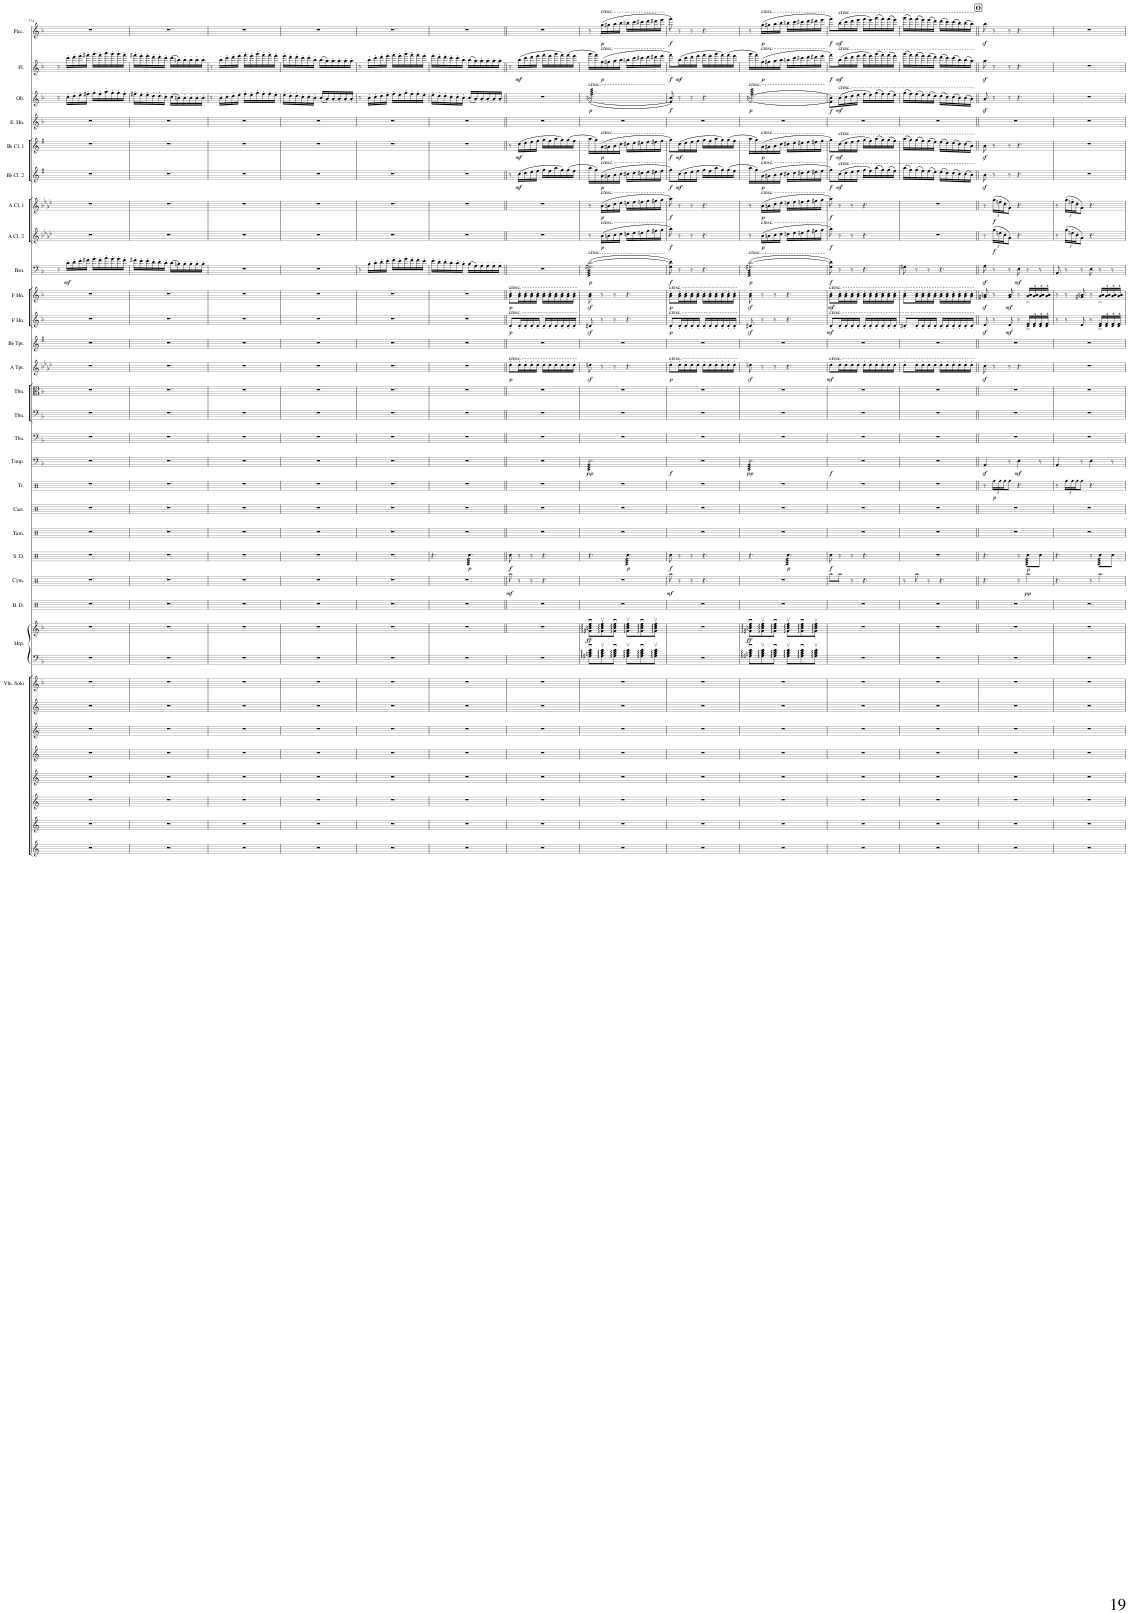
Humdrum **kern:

**kern	**kern	**kern	**kern	**kern	**kern	**kern	**kern	**kern	**kern	**dynam	**kern	**kern	**dynam	**kern	**dynam	**kern	**kern	**kern	**dynam	**kern	**dynam	**kern	**kern	**kern	**kern	**dynam	**kern	**kern	**dynam	**kern	**dynam	**kern	**dynam	**kern	**dynam	**kern	**dynam	**kern	**dynam	**kern	**dynam	**kern	**kern	**dynam	**kern	**dynam	**kern	**dynam
*part32	*part31	*part30	*part29	*part28	*part27	*part26	*part25	*part24	*part24	*part24	*part23	*part22	*part22	*part21	*part21	*part20	*part19	*part18	*part18	*part17	*part17	*part16	*part15	*part14	*part13	*part13	*part12	*part11	*part11	*part10	*part10	*part9	*part9	*part8	*part8	*part7	*part7	*part6	*part6	*part5	*part5	*part4	*part3	*part3	*part2	*part2	*part1	*part1
*staff33	*staff32	*staff31	*staff30	*staff29	*staff28	*staff27	*staff26	*staff25	*staff24	*staff24/25	*staff23	*staff22	*staff22	*staff21	*staff21	*staff20	*staff19	*staff18	*staff18	*staff17	*staff17	*staff16	*staff15	*staff14	*staff13	*staff13	*staff12	*staff11	*staff11	*staff10	*staff10	*staff9	*staff9	*staff8	*staff8	*staff7	*staff7	*staff6	*staff6	*staff5	*staff5	*staff4	*staff3	*staff3	*staff2	*staff2	*staff1	*staff1
*I"Piano	*I"Piano	*I"Piano	*I"Piano	*I"Piano	*I"Piano	*I"Piano	*I"Violin Solo	*I"Harp	*	*	*I"Bass Drum	*I"Cymbals	*	*I"Snare Drum	*	*I"Tambourine	*I"Castanets	*I"Triangle	*	*I"Timpani	*	*I"Tuba	*I"Trombone	*I"Trombone	*I"A Trumpet	*	*I"Bb Trumpet	*I"Horn in F	*	*I"Horn in F	*	*I"Bassoon	*	*I"A Clarinet 2	*	*I"A Clarinet 1	*	*I"Bb Clarinet 2	*	*I"Bb Clarinet 1	*	*I"English Horn	*I"Oboe	*	*I"Flute	*	*I"Piccolo	*
*I'Pno	*I'Pno	*I'Pno	*I'Pno	*I'Pno	*I'Pno	*I'Pno	*I'Vln. Solo	*I'Hrp.	*	*	*I'B. D.	*I'Cym.	*	*I'S. D.	*	*I'Tam.	*I'Cast.	*I'Tr.	*	*I'Timp.	*	*I'Tba.	*I'Tbn.	*I'Tbn.	*I'A Tpt.	*	*I'Bb Tpt.	*	*	*	*	*I'Bsn.	*	*I'A Cl. 2	*	*I'A Cl. 1	*	*I'Bb Cl. 2	*	*I'Bb Cl. 1	*	*I'E. Hn.	*I'Ob.	*	*I'Fl.	*	*I'Picc.	*
!!LO:PB:g=z
*clefG2	*clefG2	*clefG2	*clefG2	*clefG2	*clefG2	*clefG2	*clefG2	*clefF4	*clefG2	*	*clefX	*clefX	*	*clefX	*	*clefX	*clefX	*clefX	*	*clefF4	*	*clefF4	*clefF4	*clefC3	*clefG2	*	*clefG2	*clefG2	*	*clefG2	*	*clefF4	*	*clefG2	*	*clefG2	*	*clefG2	*	*clefG2	*	*clefG2	*clefG2	*	*clefG2	*	*clefG2	*
*	*	*	*	*	*	*	*	*	*	*	*	*	*	*	*	*	*	*	*	*	*	*	*	*	*Trd2c3	*	*Trd1c2	*Trd4c7	*	*Trd4c7	*	*	*	*Trd2c3	*	*Trd2c3	*	*Trd1c2	*	*Trd1c2	*	*Trd4c7	*	*	*	*	*Trd-7c-12	*
*k[]	*k[]	*k[]	*k[]	*k[]	*k[]	*k[]	*k[b-]	*k[b-]	*k[b-]	*	*k[]	*k[]	*	*k[]	*	*k[]	*k[]	*k[]	*	*k[b-]	*	*k[b-]	*k[b-]	*k[b-]	*k[b-e-a-d-]	*	*k[f#]	*k[b-]	*	*k[b-]	*	*k[b-]	*	*k[b-e-a-d-]	*	*k[b-e-a-d-]	*	*k[f#]	*	*k[f#]	*	*k[b-]	*k[b-]	*	*k[b-]	*	*k[b-]	*
*	*	*	*	*	*	*	*M6/8	*M6/8	*M6/8	*	*M6/8	*M6/8	*	*M6/8	*	*M6/8	*M6/8	*M6/8	*	*M6/8	*	*M6/8	*M6/8	*M6/8	*M6/8	*	*M6/8	*M6/8	*	*M6/8	*	*M6/8	*	*M6/8	*	*M6/8	*	*M6/8	*	*M6/8	*	*M6/8	*M6/8	*	*M6/8	*	*M6/8	*
=374	=374	=374	=374	=374	=374	=374	=374	=374	=374	=374	=374	=374	=374	=374	=374	=374	=374	=374	=374	=374	=374	=374	=374	=374	=374	=374	=374	=374	=374	=374	=374	=374	=374	=374	=374	=374	=374	=374	=374	=374	=374	=374	=374	=374	=374	=374	=374	=374
1r	1r	1r	1r	1r	1r	1r	2.r	2.r	2.r	.	2.r	2.r	.	2.r	.	2.r	2.r	2.r	.	2.r	.	2.r	2.r	2.r	2.r	.	2.r	2.r	.	2.r	.	8r	.	2.r	.	2.r	.	2.r	.	2.r	.	2.r	8r	.	8r	.	2.r	.
!	!	!	!	!	!	!	!	!	!	!	!	!	!	!	!	!	!	!	!	!	!	!	!	!	!	!	!	!	!	!	!	!	!LO:DY:b	!	!	!	!	!	!	!	!	!	!	!	!	!	!	!
.	.	.	.	.	.	.	.	.	.	.	.	.	.	.	.	.	.	.	.	.	.	.	.	.	.	.	.	.	.	.	.	16c'\LL	mf	.	.	.	.	.	.	.	.	.	16cc'\LL	.	16ccc'\LL	.	.	.
.	.	.	.	.	.	.	.	.	.	.	.	.	.	.	.	.	.	.	.	.	.	.	.	.	.	.	.	.	.	.	.	16d'\	.	.	.	.	.	.	.	.	.	.	16dd'\	.	16ddd'\	.	.	.
.	.	.	.	.	.	.	.	.	.	.	.	.	.	.	.	.	.	.	.	.	.	.	.	.	.	.	.	.	.	.	.	16e'\	.	.	.	.	.	.	.	.	.	.	16ee'\	.	16eee'\	.	.	.
.	.	.	.	.	.	.	.	.	.	.	.	.	.	.	.	.	.	.	.	.	.	.	.	.	.	.	.	.	.	.	.	16f#X'\JJ	.	.	.	.	.	.	.	.	.	.	16ff#X'\JJ	.	16fff#X'\JJ	.	.	.
.	.	.	.	.	.	.	.	.	.	.	.	.	.	.	.	.	.	.	.	.	.	.	.	.	.	.	.	.	.	.	.	16g'\LL	.	.	.	.	.	.	.	.	.	.	16gg'\LL	.	16ggg'\LL	.	.	.
.	.	.	.	.	.	.	.	.	.	.	.	.	.	.	.	.	.	.	.	.	.	.	.	.	.	.	.	.	.	.	.	16f#'\	.	.	.	.	.	.	.	.	.	.	16ff#'\	.	16fff#'\	.	.	.
.	.	.	.	.	.	.	.	.	.	.	.	.	.	.	.	.	.	.	.	.	.	.	.	.	.	.	.	.	.	.	.	16a'\	.	.	.	.	.	.	.	.	.	.	16aa'\	.	16aaa'\	.	.	.
.	.	.	.	.	.	.	.	.	.	.	.	.	.	.	.	.	.	.	.	.	.	.	.	.	.	.	.	.	.	.	.	16g'\	.	.	.	.	.	.	.	.	.	.	16gg'\	.	16ggg'\	.	.	.
.	.	.	.	.	.	.	.	.	.	.	.	.	.	.	.	.	.	.	.	.	.	.	.	.	.	.	.	.	.	.	.	16g'\	.	.	.	.	.	.	.	.	.	.	16gg'\	.	16ggg'\	.	.	.
.	.	.	.	.	.	.	.	.	.	.	.	.	.	.	.	.	.	.	.	.	.	.	.	.	.	.	.	.	.	.	.	16f#'\JJ	.	.	.	.	.	.	.	.	.	.	16ff#'\JJ	.	16fff#'\JJ	.	.	.
.	.	.	.	.	.	.	4ryy	4ryy	4ryy	.	4ryy	4ryy	.	4ryy	.	4ryy	4ryy	4ryy	.	4ryy	.	4ryy	4ryy	4ryy	4ryy	.	4ryy	4ryy	.	4ryy	.	4ryy	.	4ryy	.	4ryy	.	4ryy	.	4ryy	.	4ryy	4ryy	.	4ryy	.	4ryy	.
=375	=375	=375	=375	=375	=375	=375	=375	=375	=375	=375	=375	=375	=375	=375	=375	=375	=375	=375	=375	=375	=375	=375	=375	=375	=375	=375	=375	=375	=375	=375	=375	=375	=375	=375	=375	=375	=375	=375	=375	=375	=375	=375	=375	=375	=375	=375	=375	=375
1r	1r	1r	1r	1r	1r	1r	2.r	2.r	2.r	.	2.r	2.r	.	2.r	.	2.r	2.r	2.r	.	2.r	.	2.r	2.r	2.r	2.r	.	2.r	2.r	.	2.r	.	16f#X'\LL	.	2.r	.	2.r	.	2.r	.	2.r	.	2.r	16ff#X'\LL	.	16fff#X'\LL	.	2.r	.
.	.	.	.	.	.	.	.	.	.	.	.	.	.	.	.	.	.	.	.	.	.	.	.	.	.	.	.	.	.	.	.	16e'\	.	.	.	.	.	.	.	.	.	.	16ee'\	.	16eee'\	.	.	.
.	.	.	.	.	.	.	.	.	.	.	.	.	.	.	.	.	.	.	.	.	.	.	.	.	.	.	.	.	.	.	.	16e'\	.	.	.	.	.	.	.	.	.	.	16ee'\	.	16eee'\	.	.	.
.	.	.	.	.	.	.	.	.	.	.	.	.	.	.	.	.	.	.	.	.	.	.	.	.	.	.	.	.	.	.	.	16d'\	.	.	.	.	.	.	.	.	.	.	16dd'\	.	16ddd'\	.	.	.
.	.	.	.	.	.	.	.	.	.	.	.	.	.	.	.	.	.	.	.	.	.	.	.	.	.	.	.	.	.	.	.	16d'\	.	.	.	.	.	.	.	.	.	.	16dd'\	.	16ddd'\	.	.	.
.	.	.	.	.	.	.	.	.	.	.	.	.	.	.	.	.	.	.	.	.	.	.	.	.	.	.	.	.	.	.	.	16c'\JJ	.	.	.	.	.	.	.	.	.	.	16cc'\JJ	.	16ccc'\JJ	.	.	.
.	.	.	.	.	.	.	.	.	.	.	.	.	.	.	.	.	.	.	.	.	.	.	.	.	.	.	.	.	.	.	.	(16c\LL	.	.	.	.	.	.	.	.	.	.	(16cc\LL	.	(16ccc\LL	.	.	.
.	.	.	.	.	.	.	.	.	.	.	.	.	.	.	.	.	.	.	.	.	.	.	.	.	.	.	.	.	.	.	.	16Bn\)	.	.	.	.	.	.	.	.	.	.	16bn\)	.	16bbn\)	.	.	.
.	.	.	.	.	.	.	.	.	.	.	.	.	.	.	.	.	.	.	.	.	.	.	.	.	.	.	.	.	.	.	.	16B'\	.	.	.	.	.	.	.	.	.	.	16b'\	.	16bb'\	.	.	.
.	.	.	.	.	.	.	.	.	.	.	.	.	.	.	.	.	.	.	.	.	.	.	.	.	.	.	.	.	.	.	.	16B'\	.	.	.	.	.	.	.	.	.	.	16b'\	.	16bb'\	.	.	.
.	.	.	.	.	.	.	.	.	.	.	.	.	.	.	.	.	.	.	.	.	.	.	.	.	.	.	.	.	.	.	.	16B'\	.	.	.	.	.	.	.	.	.	.	16b'\	.	16bb'\	.	.	.
.	.	.	.	.	.	.	.	.	.	.	.	.	.	.	.	.	.	.	.	.	.	.	.	.	.	.	.	.	.	.	.	16B'\JJ	.	.	.	.	.	.	.	.	.	.	16b'\JJ	.	16bb'\JJ	.	.	.
.	.	.	.	.	.	.	4ryy	4ryy	4ryy	.	4ryy	4ryy	.	4ryy	.	4ryy	4ryy	4ryy	.	4ryy	.	4ryy	4ryy	4ryy	4ryy	.	4ryy	4ryy	.	4ryy	.	4ryy	.	4ryy	.	4ryy	.	4ryy	.	4ryy	.	4ryy	4ryy	.	4ryy	.	4ryy	.
=376	=376	=376	=376	=376	=376	=376	=376	=376	=376	=376	=376	=376	=376	=376	=376	=376	=376	=376	=376	=376	=376	=376	=376	=376	=376	=376	=376	=376	=376	=376	=376	=376	=376	=376	=376	=376	=376	=376	=376	=376	=376	=376	=376	=376	=376	=376	=376	=376
1r	1r	1r	1r	1r	1r	1r	2.r	2.r	2.r	.	2.r	2.r	.	2.r	.	2.r	2.r	2.r	.	2.r	.	2.r	2.r	2.r	2.r	.	2.r	2.r	.	2.r	.	2.r	.	2.r	.	2.r	.	2.r	.	2.r	.	2.r	8r	.	8r	.	2.r	.
.	.	.	.	.	.	.	.	.	.	.	.	.	.	.	.	.	.	.	.	.	.	.	.	.	.	.	.	.	.	.	.	.	.	.	.	.	.	.	.	.	.	.	16b-'\LL	.	16bb-'\LL	.	.	.
.	.	.	.	.	.	.	.	.	.	.	.	.	.	.	.	.	.	.	.	.	.	.	.	.	.	.	.	.	.	.	.	.	.	.	.	.	.	.	.	.	.	.	16cc'\	.	16ccc'\	.	.	.
.	.	.	.	.	.	.	.	.	.	.	.	.	.	.	.	.	.	.	.	.	.	.	.	.	.	.	.	.	.	.	.	.	.	.	.	.	.	.	.	.	.	.	16dd'\	.	16ddd'\	.	.	.
.	.	.	.	.	.	.	.	.	.	.	.	.	.	.	.	.	.	.	.	.	.	.	.	.	.	.	.	.	.	.	.	.	.	.	.	.	.	.	.	.	.	.	16ee'\JJ	.	16eee'\JJ	.	.	.
.	.	.	.	.	.	.	.	.	.	.	.	.	.	.	.	.	.	.	.	.	.	.	.	.	.	.	.	.	.	.	.	.	.	.	.	.	.	.	.	.	.	.	16ff'\LL	.	16fff'\LL	.	.	.
.	.	.	.	.	.	.	.	.	.	.	.	.	.	.	.	.	.	.	.	.	.	.	.	.	.	.	.	.	.	.	.	.	.	.	.	.	.	.	.	.	.	.	16ee'\	.	16eee'\	.	.	.
.	.	.	.	.	.	.	.	.	.	.	.	.	.	.	.	.	.	.	.	.	.	.	.	.	.	.	.	.	.	.	.	.	.	.	.	.	.	.	.	.	.	.	16gg'\	.	16ggg'\	.	.	.
.	.	.	.	.	.	.	.	.	.	.	.	.	.	.	.	.	.	.	.	.	.	.	.	.	.	.	.	.	.	.	.	.	.	.	.	.	.	.	.	.	.	.	16ff'\	.	16fff'\	.	.	.
.	.	.	.	.	.	.	.	.	.	.	.	.	.	.	.	.	.	.	.	.	.	.	.	.	.	.	.	.	.	.	.	.	.	.	.	.	.	.	.	.	.	.	16ff'\	.	16fff'\	.	.	.
.	.	.	.	.	.	.	.	.	.	.	.	.	.	.	.	.	.	.	.	.	.	.	.	.	.	.	.	.	.	.	.	.	.	.	.	.	.	.	.	.	.	.	16ee'\JJ	.	16eee'\JJ	.	.	.
.	.	.	.	.	.	.	4ryy	4ryy	4ryy	.	4ryy	4ryy	.	4ryy	.	4ryy	4ryy	4ryy	.	4ryy	.	4ryy	4ryy	4ryy	4ryy	.	4ryy	4ryy	.	4ryy	.	4ryy	.	4ryy	.	4ryy	.	4ryy	.	4ryy	.	4ryy	4ryy	.	4ryy	.	4ryy	.
=377	=377	=377	=377	=377	=377	=377	=377	=377	=377	=377	=377	=377	=377	=377	=377	=377	=377	=377	=377	=377	=377	=377	=377	=377	=377	=377	=377	=377	=377	=377	=377	=377	=377	=377	=377	=377	=377	=377	=377	=377	=377	=377	=377	=377	=377	=377	=377	=377
1r	1r	1r	1r	1r	1r	1r	2.r	2.r	2.r	.	2.r	2.r	.	2.r	.	2.r	2.r	2.r	.	2.r	.	2.r	2.r	2.r	2.r	.	2.r	2.r	.	2.r	.	2.r	.	2.r	.	2.r	.	2.r	.	2.r	.	2.r	16ee'\LL	.	16eee'\LL	.	2.r	.
.	.	.	.	.	.	.	.	.	.	.	.	.	.	.	.	.	.	.	.	.	.	.	.	.	.	.	.	.	.	.	.	.	.	.	.	.	.	.	.	.	.	.	16dd'\	.	16ddd'\	.	.	.
.	.	.	.	.	.	.	.	.	.	.	.	.	.	.	.	.	.	.	.	.	.	.	.	.	.	.	.	.	.	.	.	.	.	.	.	.	.	.	.	.	.	.	16dd'\	.	16ddd'\	.	.	.
.	.	.	.	.	.	.	.	.	.	.	.	.	.	.	.	.	.	.	.	.	.	.	.	.	.	.	.	.	.	.	.	.	.	.	.	.	.	.	.	.	.	.	16cc'\	.	16ccc'\	.	.	.
.	.	.	.	.	.	.	.	.	.	.	.	.	.	.	.	.	.	.	.	.	.	.	.	.	.	.	.	.	.	.	.	.	.	.	.	.	.	.	.	.	.	.	16cc'\	.	16ccc'\	.	.	.
.	.	.	.	.	.	.	.	.	.	.	.	.	.	.	.	.	.	.	.	.	.	.	.	.	.	.	.	.	.	.	.	.	.	.	.	.	.	.	.	.	.	.	16b-'\JJ	.	16bb-'\JJ	.	.	.
.	.	.	.	.	.	.	.	.	.	.	.	.	.	.	.	.	.	.	.	.	.	.	.	.	.	.	.	.	.	.	.	.	.	.	.	.	.	.	.	.	.	.	(16b-/LL	.	(16bb-\LL	.	.	.
.	.	.	.	.	.	.	.	.	.	.	.	.	.	.	.	.	.	.	.	.	.	.	.	.	.	.	.	.	.	.	.	.	.	.	.	.	.	.	.	.	.	.	16a/)	.	16aa\)	.	.	.
.	.	.	.	.	.	.	.	.	.	.	.	.	.	.	.	.	.	.	.	.	.	.	.	.	.	.	.	.	.	.	.	.	.	.	.	.	.	.	.	.	.	.	16a'/	.	16aa'\	.	.	.
.	.	.	.	.	.	.	.	.	.	.	.	.	.	.	.	.	.	.	.	.	.	.	.	.	.	.	.	.	.	.	.	.	.	.	.	.	.	.	.	.	.	.	16a'/	.	16aa'\	.	.	.
.	.	.	.	.	.	.	.	.	.	.	.	.	.	.	.	.	.	.	.	.	.	.	.	.	.	.	.	.	.	.	.	.	.	.	.	.	.	.	.	.	.	.	16a'/	.	16aa'\	.	.	.
.	.	.	.	.	.	.	.	.	.	.	.	.	.	.	.	.	.	.	.	.	.	.	.	.	.	.	.	.	.	.	.	.	.	.	.	.	.	.	.	.	.	.	16a'/JJ	.	16aa'\JJ	.	.	.
.	.	.	.	.	.	.	4ryy	4ryy	4ryy	.	4ryy	4ryy	.	4ryy	.	4ryy	4ryy	4ryy	.	4ryy	.	4ryy	4ryy	4ryy	4ryy	.	4ryy	4ryy	.	4ryy	.	4ryy	.	4ryy	.	4ryy	.	4ryy	.	4ryy	.	4ryy	4ryy	.	4ryy	.	4ryy	.
=378	=378	=378	=378	=378	=378	=378	=378	=378	=378	=378	=378	=378	=378	=378	=378	=378	=378	=378	=378	=378	=378	=378	=378	=378	=378	=378	=378	=378	=378	=378	=378	=378	=378	=378	=378	=378	=378	=378	=378	=378	=378	=378	=378	=378	=378	=378	=378	=378
1r	1r	1r	1r	1r	1r	1r	2.r	2.r	2.r	.	2.r	2.r	.	2.r	.	2.r	2.r	2.r	.	2.r	.	2.r	2.r	2.r	2.r	.	2.r	2.r	.	2.r	.	8r	.	2.r	.	2.r	.	2.r	.	2.r	.	2.r	8r	.	8r	.	2.r	.
.	.	.	.	.	.	.	.	.	.	.	.	.	.	.	.	.	.	.	.	.	.	.	.	.	.	.	.	.	.	.	.	16B-'\LL	.	.	.	.	.	.	.	.	.	.	16b-'\LL	.	16bb-'\LL	.	.	.
.	.	.	.	.	.	.	.	.	.	.	.	.	.	.	.	.	.	.	.	.	.	.	.	.	.	.	.	.	.	.	.	16c'\	.	.	.	.	.	.	.	.	.	.	16cc'\	.	16ccc'\	.	.	.
.	.	.	.	.	.	.	.	.	.	.	.	.	.	.	.	.	.	.	.	.	.	.	.	.	.	.	.	.	.	.	.	16d'\	.	.	.	.	.	.	.	.	.	.	16dd'\	.	16ddd'\	.	.	.
.	.	.	.	.	.	.	.	.	.	.	.	.	.	.	.	.	.	.	.	.	.	.	.	.	.	.	.	.	.	.	.	16e'\JJ	.	.	.	.	.	.	.	.	.	.	16ee'\JJ	.	16eee'\JJ	.	.	.
.	.	.	.	.	.	.	.	.	.	.	.	.	.	.	.	.	.	.	.	.	.	.	.	.	.	.	.	.	.	.	.	16f'\LL	.	.	.	.	.	.	.	.	.	.	16ff'\LL	.	16fff'\LL	.	.	.
.	.	.	.	.	.	.	.	.	.	.	.	.	.	.	.	.	.	.	.	.	.	.	.	.	.	.	.	.	.	.	.	16e'\	.	.	.	.	.	.	.	.	.	.	16ee'\	.	16eee'\	.	.	.
.	.	.	.	.	.	.	.	.	.	.	.	.	.	.	.	.	.	.	.	.	.	.	.	.	.	.	.	.	.	.	.	16g'\	.	.	.	.	.	.	.	.	.	.	16gg'\	.	16ggg'\	.	.	.
.	.	.	.	.	.	.	.	.	.	.	.	.	.	.	.	.	.	.	.	.	.	.	.	.	.	.	.	.	.	.	.	16f'\	.	.	.	.	.	.	.	.	.	.	16ff'\	.	16fff'\	.	.	.
.	.	.	.	.	.	.	.	.	.	.	.	.	.	.	.	.	.	.	.	.	.	.	.	.	.	.	.	.	.	.	.	16f'\	.	.	.	.	.	.	.	.	.	.	16ff'\	.	16fff'\	.	.	.
.	.	.	.	.	.	.	.	.	.	.	.	.	.	.	.	.	.	.	.	.	.	.	.	.	.	.	.	.	.	.	.	16e'\JJ	.	.	.	.	.	.	.	.	.	.	16ee'\JJ	.	16eee'\JJ	.	.	.
.	.	.	.	.	.	.	4ryy	4ryy	4ryy	.	4ryy	4ryy	.	4ryy	.	4ryy	4ryy	4ryy	.	4ryy	.	4ryy	4ryy	4ryy	4ryy	.	4ryy	4ryy	.	4ryy	.	4ryy	.	4ryy	.	4ryy	.	4ryy	.	4ryy	.	4ryy	4ryy	.	4ryy	.	4ryy	.
=379	=379	=379	=379	=379	=379	=379	=379	=379	=379	=379	=379	=379	=379	=379	=379	=379	=379	=379	=379	=379	=379	=379	=379	=379	=379	=379	=379	=379	=379	=379	=379	=379	=379	=379	=379	=379	=379	=379	=379	=379	=379	=379	=379	=379	=379	=379	=379	=379
1r	1r	1r	1r	1r	1r	1r	2.r	2.r	2.r	.	2.r	2.r	.	4.r	.	2.r	2.r	2.r	.	2.r	.	2.r	2.r	2.r	2.r	.	2.r	2.r	.	2.r	.	16e'\LL	.	2.r	.	2.r	.	2.r	.	2.r	.	2.r	16ee'\LL	.	16eee'\LL	.	2.r	.
.	.	.	.	.	.	.	.	.	.	.	.	.	.	.	.	.	.	.	.	.	.	.	.	.	.	.	.	.	.	.	.	16d'\	.	.	.	.	.	.	.	.	.	.	16dd'\	.	16ddd'\	.	.	.
.	.	.	.	.	.	.	.	.	.	.	.	.	.	.	.	.	.	.	.	.	.	.	.	.	.	.	.	.	.	.	.	16d'\	.	.	.	.	.	.	.	.	.	.	16dd'\	.	16ddd'\	.	.	.
.	.	.	.	.	.	.	.	.	.	.	.	.	.	.	.	.	.	.	.	.	.	.	.	.	.	.	.	.	.	.	.	16c'\	.	.	.	.	.	.	.	.	.	.	16cc'\	.	16ccc'\	.	.	.
.	.	.	.	.	.	.	.	.	.	.	.	.	.	.	.	.	.	.	.	.	.	.	.	.	.	.	.	.	.	.	.	16c'\	.	.	.	.	.	.	.	.	.	.	16cc'\	.	16ccc'\	.	.	.
.	.	.	.	.	.	.	.	.	.	.	.	.	.	.	.	.	.	.	.	.	.	.	.	.	.	.	.	.	.	.	.	16B-'\JJ	.	.	.	.	.	.	.	.	.	.	16b-'\JJ	.	16bb-'\JJ	.	.	.
!	!	!	!	!	!	!	!	!	!	!	!	!	!	!	!LO:DY:b	!	!	!	!	!	!	!	!	!	!	!	!	!	!	!	!	!	!	!	!	!	!	!	!	!	!	!	!	!	!	!	!	!
*	*	*	*	*	*	*	*	*	*	*	*	*	*	*tremolo	*	*	*	*	*	*	*	*	*	*	*	*	*	*	*	*	*	*	*	*	*	*	*	*	*	*	*	*	*	*	*	*	*	*
.	.	.	.	.	.	.	.	.	.	.	.	.	.	64Rcc\LLLL	p	.	.	.	.	.	.	.	.	.	.	.	.	.	.	.	.	(16B-\LL	.	.	.	.	.	.	.	.	.	.	(16b-/LL	.	(16bb-\LL	.	.	.
.	.	.	.	.	.	.	.	.	.	.	.	.	.	64Rcc\	.	.	.	.	.	.	.	.	.	.	.	.	.	.	.	.	.	.	.	.	.	.	.	.	.	.	.	.	.	.	.	.	.	.
.	.	.	.	.	.	.	.	.	.	.	.	.	.	64Rcc\	.	.	.	.	.	.	.	.	.	.	.	.	.	.	.	.	.	.	.	.	.	.	.	.	.	.	.	.	.	.	.	.	.	.
.	.	.	.	.	.	.	.	.	.	.	.	.	.	64Rcc\	.	.	.	.	.	.	.	.	.	.	.	.	.	.	.	.	.	.	.	.	.	.	.	.	.	.	.	.	.	.	.	.	.	.
.	.	.	.	.	.	.	.	.	.	.	.	.	.	64Rcc\	.	.	.	.	.	.	.	.	.	.	.	.	.	.	.	.	.	16A\)	.	.	.	.	.	.	.	.	.	.	16a/)	.	16aa\)	.	.	.
.	.	.	.	.	.	.	.	.	.	.	.	.	.	64Rcc\	.	.	.	.	.	.	.	.	.	.	.	.	.	.	.	.	.	.	.	.	.	.	.	.	.	.	.	.	.	.	.	.	.	.
.	.	.	.	.	.	.	.	.	.	.	.	.	.	64Rcc\	.	.	.	.	.	.	.	.	.	.	.	.	.	.	.	.	.	.	.	.	.	.	.	.	.	.	.	.	.	.	.	.	.	.
.	.	.	.	.	.	.	.	.	.	.	.	.	.	64Rcc\	.	.	.	.	.	.	.	.	.	.	.	.	.	.	.	.	.	.	.	.	.	.	.	.	.	.	.	.	.	.	.	.	.	.
.	.	.	.	.	.	.	.	.	.	.	.	.	.	64Rcc\	.	.	.	.	.	.	.	.	.	.	.	.	.	.	.	.	.	16A'\	.	.	.	.	.	.	.	.	.	.	16a'/	.	16aa'\	.	.	.
.	.	.	.	.	.	.	.	.	.	.	.	.	.	64Rcc\	.	.	.	.	.	.	.	.	.	.	.	.	.	.	.	.	.	.	.	.	.	.	.	.	.	.	.	.	.	.	.	.	.	.
.	.	.	.	.	.	.	.	.	.	.	.	.	.	64Rcc\	.	.	.	.	.	.	.	.	.	.	.	.	.	.	.	.	.	.	.	.	.	.	.	.	.	.	.	.	.	.	.	.	.	.
.	.	.	.	.	.	.	.	.	.	.	.	.	.	64Rcc\	.	.	.	.	.	.	.	.	.	.	.	.	.	.	.	.	.	.	.	.	.	.	.	.	.	.	.	.	.	.	.	.	.	.
.	.	.	.	.	.	.	.	.	.	.	.	.	.	64Rcc\	.	.	.	.	.	.	.	.	.	.	.	.	.	.	.	.	.	16A'\	.	.	.	.	.	.	.	.	.	.	16a'/	.	16aa'\	.	.	.
.	.	.	.	.	.	.	.	.	.	.	.	.	.	64Rcc\	.	.	.	.	.	.	.	.	.	.	.	.	.	.	.	.	.	.	.	.	.	.	.	.	.	.	.	.	.	.	.	.	.	.
.	.	.	.	.	.	.	.	.	.	.	.	.	.	64Rcc\	.	.	.	.	.	.	.	.	.	.	.	.	.	.	.	.	.	.	.	.	.	.	.	.	.	.	.	.	.	.	.	.	.	.
.	.	.	.	.	.	.	.	.	.	.	.	.	.	64Rcc\	.	.	.	.	.	.	.	.	.	.	.	.	.	.	.	.	.	.	.	.	.	.	.	.	.	.	.	.	.	.	.	.	.	.
.	.	.	.	.	.	.	.	.	.	.	.	.	.	64Rcc\	.	.	.	.	.	.	.	.	.	.	.	.	.	.	.	.	.	16A'\	.	.	.	.	.	.	.	.	.	.	16a'/	.	16aa'\	.	.	.
.	.	.	.	.	.	.	.	.	.	.	.	.	.	64Rcc\	.	.	.	.	.	.	.	.	.	.	.	.	.	.	.	.	.	.	.	.	.	.	.	.	.	.	.	.	.	.	.	.	.	.
.	.	.	.	.	.	.	.	.	.	.	.	.	.	64Rcc\	.	.	.	.	.	.	.	.	.	.	.	.	.	.	.	.	.	.	.	.	.	.	.	.	.	.	.	.	.	.	.	.	.	.
.	.	.	.	.	.	.	.	.	.	.	.	.	.	64Rcc\	.	.	.	.	.	.	.	.	.	.	.	.	.	.	.	.	.	.	.	.	.	.	.	.	.	.	.	.	.	.	.	.	.	.
.	.	.	.	.	.	.	.	.	.	.	.	.	.	64Rcc\	.	.	.	.	.	.	.	.	.	.	.	.	.	.	.	.	.	16A'\JJ	.	.	.	.	.	.	.	.	.	.	16a'/JJ	.	16aa'\JJ	.	.	.
.	.	.	.	.	.	.	.	.	.	.	.	.	.	64Rcc\	.	.	.	.	.	.	.	.	.	.	.	.	.	.	.	.	.	.	.	.	.	.	.	.	.	.	.	.	.	.	.	.	.	.
.	.	.	.	.	.	.	.	.	.	.	.	.	.	64Rcc\	.	.	.	.	.	.	.	.	.	.	.	.	.	.	.	.	.	.	.	.	.	.	.	.	.	.	.	.	.	.	.	.	.	.
.	.	.	.	.	.	.	.	.	.	.	.	.	.	64Rcc\JJJJ	.	.	.	.	.	.	.	.	.	.	.	.	.	.	.	.	.	.	.	.	.	.	.	.	.	.	.	.	.	.	.	.	.	.
*	*	*	*	*	*	*	*	*	*	*	*	*	*	*Xtremolo	*	*	*	*	*	*	*	*	*	*	*	*	*	*	*	*	*	*	*	*	*	*	*	*	*	*	*	*	*	*	*	*	*	*
.	.	.	.	.	.	.	4ryy	4ryy	4ryy	.	4ryy	4ryy	.	4ryy	.	4ryy	4ryy	4ryy	.	4ryy	.	4ryy	4ryy	4ryy	4ryy	.	4ryy	4ryy	.	4ryy	.	4ryy	.	4ryy	.	4ryy	.	4ryy	.	4ryy	.	4ryy	4ryy	.	4ryy	.	4ryy	.
=380||	=380||	=380||	=380||	=380||	=380||	=380||	=380||	=380||	=380||	=380||	=380||	=380||	=380||	=380||	=380||	=380||	=380||	=380||	=380||	=380||	=380||	=380||	=380||	=380||	=380||	=380||	=380||	=380||	=380||	=380||	=380||	=380||	=380||	=380||	=380||	=380||	=380||	=380||	=380||	=380||	=380||	=380||	=380||	=380||	=380||	=380||	=380||	=380||
!	!	!	!	!	!	!	!	!	!	!	!	!	!	!	!	!	!	!	!	!	!	!	!	!	!	!	!	!	!	!LO:TX:a:t=cresc.	!	!	!	!	!	!	!	!	!	!	!	!	!	!	!	!	!	!
!	!	!	!	!	!	!	!	!	!	!	!	!	!	!	!	!	!	!	!	!	!	!	!	!	!	!	!	!LO:TX:a:t=cresc.	!	!	!	!	!	!	!	!	!	!	!	!	!	!	!	!	!	!	!	!
!	!	!	!	!	!	!	!	!	!	!	!	!	!	!	!	!	!	!	!	!	!	!	!	!	!LO:TX:a:t=cresc.	!	!	!	!	!	!	!	!	!	!	!	!	!	!	!	!	!	!	!	!	!	!	!
!	!	!	!	!	!	!	!	!	!	!	!	!	!LO:DY:b	!	!LO:DY:b	!	!	!	!	!	!	!	!	!	!	!LO:DY:b	!	!	!LO:DY:b	!	!LO:DY:b	!	!	!	!	!	!	!	!	!	!	!	!	!	!	!	!	!
1r	1r	1r	1r	1r	1r	1r	2.r	2.r	2.r	.	2.r	8Raa\	mf	8Rcc\	f	2.r	2.r	2.r	.	2.r	.	2.r	2.r	2.r	8dd-'\L	p	2.r	8d'/L	p	8a\' 8cc\'L	p	2.r	.	2.r	.	2.r	.	8r	.	8r	.	2.r	2.r	.	8r	.	2.r	.
!	!	!	!	!	!	!	!	!	!	!	!	!	!	!	!	!	!	!	!	!	!	!	!	!	!	!	!	!	!	!	!	!	!	!	!	!	!	!	!LO:DY:b	!	!LO:DY:b	!	!	!	!	!LO:DY:b	!	!
.	.	.	.	.	.	.	.	.	.	.	.	8r	.	8r	.	.	.	.	.	.	.	.	.	.	16dd-'\L	.	.	16d'/L	.	16a\' 16cc\'L	.	.	.	.	.	.	.	(16cc\LL	mf	(16cc\LL	mf	.	.	.	(16bb-\LL	mf	.	.
.	.	.	.	.	.	.	.	.	.	.	.	.	.	.	.	.	.	.	.	.	.	.	.	.	16dd-'\	.	.	16d'/	.	16a\' 16cc\'	.	.	.	.	.	.	.	16dd\	.	16dd\	.	.	.	.	16ccc\	.	.	.
.	.	.	.	.	.	.	.	.	.	.	.	8r	.	8r	.	.	.	.	.	.	.	.	.	.	16dd-'\	.	.	16d'/	.	16a\' 16cc\'	.	.	.	.	.	.	.	16ee\	.	16ee\	.	.	.	.	16ddd\	.	.	.
.	.	.	.	.	.	.	.	.	.	.	.	.	.	.	.	.	.	.	.	.	.	.	.	.	16dd-'\JJ	.	.	16d'/JJ	.	16a\' 16cc\'JJ	.	.	.	.	.	.	.	16ff#\JJ	.	16ff#\JJ	.	.	.	.	16eee\JJ	.	.	.
.	.	.	.	.	.	.	.	.	.	.	.	4.r	.	4.r	.	.	.	.	.	.	.	.	.	.	16dd-'\LL	.	.	16d'/LL	.	16a\' 16cc\'LL	.	.	.	.	.	.	.	16gg\LL	.	16gg\LL	.	.	.	.	16fff\LL	.	.	.
.	.	.	.	.	.	.	.	.	.	.	.	.	.	.	.	.	.	.	.	.	.	.	.	.	16dd-'\	.	.	16d'/	.	16a\' 16cc\'	.	.	.	.	.	.	.	16ff#\	.	16ff#\	.	.	.	.	16eee\	.	.	.
.	.	.	.	.	.	.	.	.	.	.	.	.	.	.	.	.	.	.	.	.	.	.	.	.	16dd-'\	.	.	16d'/	.	16a\' 16cc\'	.	.	.	.	.	.	.	16aa\	.	16aa\	.	.	.	.	16ggg\	.	.	.
.	.	.	.	.	.	.	.	.	.	.	.	.	.	.	.	.	.	.	.	.	.	.	.	.	16dd-'\	.	.	16d'/	.	16a\' 16cc\'	.	.	.	.	.	.	.	16gg\)	.	16gg\)	.	.	.	.	16fff\)	.	.	.
.	.	.	.	.	.	.	.	.	.	.	.	.	.	.	.	.	.	.	.	.	.	.	.	.	16dd-'\	.	.	16d'/	.	16a\' 16cc\'	.	.	.	.	.	.	.	(16gg\	.	(16gg\	.	.	.	.	(16fff\	.	.	.
.	.	.	.	.	.	.	.	.	.	.	.	.	.	.	.	.	.	.	.	.	.	.	.	.	16dd-'\JJ	.	.	16d'/JJ	.	16a\' 16cc\'JJ	.	.	.	.	.	.	.	16ff#\JJ	.	16ff#\JJ	.	.	.	.	16eee\JJ	.	.	.
.	.	.	.	.	.	.	4ryy	4ryy	4ryy	.	4ryy	4ryy	.	4ryy	.	4ryy	4ryy	4ryy	.	4ryy	.	4ryy	4ryy	4ryy	4ryy	.	4ryy	4ryy	.	4ryy	.	4ryy	.	4ryy	.	4ryy	.	4ryy	.	4ryy	.	4ryy	4ryy	.	4ryy	.	4ryy	.
=381	=381	=381	=381	=381	=381	=381	=381	=381	=381	=381	=381	=381	=381	=381	=381	=381	=381	=381	=381	=381	=381	=381	=381	=381	=381	=381	=381	=381	=381	=381	=381	=381	=381	=381	=381	=381	=381	=381	=381	=381	=381	=381	=381	=381	=381	=381	=381	=381
!	!	!	!	!	!	!	!	!	!	!	!	!	!	!	!	!	!	!	!	!	!	!	!	!	!	!	!	!	!	!	!	!	!	!	!	!	!	!	!	!	!	!	!LO:TX:a:t=cresc.	!	!	!	!	!
!	!	!	!	!	!	!	!	!	!	!	!	!	!	!	!	!	!	!	!	!	!	!	!	!	!	!	!	!	!	!	!	!LO:TX:a:t=cresc.	!	!	!	!	!	!	!	!	!	!	!	!	!	!	!	!
!	!	!	!	!	!	!	!	!	!	!LO:DY:b	!	!	!	!	!	!	!	!	!	!	!LO:DY:b	!	!	!	!	!	!	!	!	!	!	!	!LO:DY:b	!	!	!	!	!	!	!	!	!	!	!LO:DY:b	!	!	!	!
*	*	*	*	*	*	*	*	*	*	*	*	*	*	*	*	*	*	*	*	*tremolo	*	*	*	*	*	*	*	*	*	*	*	*	*	*	*	*	*	*	*	*	*	*	*	*	*	*	*	*
*	*	*	*	*	*	*	*	*	*	*	*	*	*	*	*	*	*	*	*	*	*	*	*	*	*	*	*	*	*	*	*	*tremolo	*	*	*	*	*	*	*	*	*	*	*	*	*	*	*	*
*	*	*	*	*	*	*	*	*	*	*	*	*	*	*	*	*	*	*	*	*	*	*	*	*	*	*	*	*	*	*	*	*	*	*	*	*	*	*	*	*	*	*	*tremolo	*	*	*	*	*
1r	1r	1r	1r	1r	1r	1r	2.r	8G#X\u 8Bn\u 8d\u 8f\uL	8g#X\u 8bn\u 8dd\u 8ff\uL	ff	2.r	2.r	.	4.r	.	2.r	2.r	2.r	.	64E\LLLL	pp	2.r	2.r	2.r	8ddnz<\	.	2.r	8d#Xz</	.	8a\z< 8cc\z<	.	(64G#X\ [64d\LLLL	p	8r	.	8r	.	16aa\LL	.	16aa\LL	.	2.r	([64f/ 64bn/LLLL	p	16ggg\LL	.	8r	.
.	.	.	.	.	.	.	.	.	.	.	.	.	.	.	.	.	.	.	.	64E\	.	.	.	.	.	.	.	.	.	.	.	(64G#X\ 64d\	.	.	.	.	.	.	.	.	.	.	(64f/ 64bn/	.	.	.	.	.
.	.	.	.	.	.	.	.	.	.	.	.	.	.	.	.	.	.	.	.	64E\	.	.	.	.	.	.	.	.	.	.	.	(64G#X\ 64d\	.	.	.	.	.	.	.	.	.	.	(64f/ 64bn/	.	.	.	.	.
.	.	.	.	.	.	.	.	.	.	.	.	.	.	.	.	.	.	.	.	64E\	.	.	.	.	.	.	.	.	.	.	.	(64G#X\ 64d\	.	.	.	.	.	.	.	.	.	.	(64f/ 64bn/	.	.	.	.	.
.	.	.	.	.	.	.	.	.	.	.	.	.	.	.	.	.	.	.	.	64E\	.	.	.	.	.	.	.	.	.	.	.	(64G#X\ 64d\	.	.	.	.	.	16gg\)	.	16gg\)	.	.	(64f/ 64bn/	.	16fff\)	.	.	.
.	.	.	.	.	.	.	.	.	.	.	.	.	.	.	.	.	.	.	.	64E\	.	.	.	.	.	.	.	.	.	.	.	(64G#X\ 64d\	.	.	.	.	.	.	.	.	.	.	(64f/ 64bn/	.	.	.	.	.
.	.	.	.	.	.	.	.	.	.	.	.	.	.	.	.	.	.	.	.	64E\	.	.	.	.	.	.	.	.	.	.	.	(64G#X\ 64d\	.	.	.	.	.	.	.	.	.	.	(64f/ 64bn/	.	.	.	.	.
.	.	.	.	.	.	.	.	.	.	.	.	.	.	.	.	.	.	.	.	64E\	.	.	.	.	.	.	.	.	.	.	.	(64G#X\ 64d\	.	.	.	.	.	.	.	.	.	.	(64f/ 64bn/	.	.	.	.	.
!	!	!	!	!	!	!	!	!	!	!	!	!	!	!	!	!	!	!	!	!	!	!	!	!	!	!	!	!	!	!	!	!	!	!	!	!	!	!	!	!	!	!	!	!	!	!	!LO:TX:a:t=cresc.	!
!	!	!	!	!	!	!	!	!	!	!	!	!	!	!	!	!	!	!	!	!	!	!	!	!	!	!	!	!	!	!	!	!	!	!	!	!	!	!	!	!	!	!	!	!	!LO:TX:a:t=cresc.	!	!	!
!	!	!	!	!	!	!	!	!	!	!	!	!	!	!	!	!	!	!	!	!	!	!	!	!	!	!	!	!	!	!	!	!	!	!	!	!	!	!	!	!LO:TX:a:t=cresc.	!	!	!	!	!	!	!	!
!	!	!	!	!	!	!	!	!	!	!	!	!	!	!	!	!	!	!	!	!	!	!	!	!	!	!	!	!	!	!	!	!	!	!	!	!	!	!LO:TX:a:t=cresc.	!	!	!	!	!	!	!	!	!	!
!	!	!	!	!	!	!	!	!	!	!	!	!	!	!	!	!	!	!	!	!	!	!	!	!	!	!	!	!	!	!	!	!	!	!	!	!LO:TX:a:t=cresc.	!	!	!	!	!	!	!	!	!	!	!	!
!	!	!	!	!	!	!	!	!	!	!	!	!	!	!	!	!	!	!	!	!	!	!	!	!	!	!	!	!	!	!	!	!	!	!LO:TX:a:t=cresc.	!	!	!	!	!	!	!	!	!	!	!	!	!	!
!	!	!	!	!	!	!	!	!	!	!	!	!	!	!	!	!	!	!	!	!	!	!	!	!	!	!	!	!	!	!	!	!	!	!	!LO:DY:b	!	!LO:DY:b	!	!LO:DY:b	!	!LO:DY:b	!	!	!	!	!LO:DY:b	!	!LO:DY:b
.	.	.	.	.	.	.	.	8G#\v 8B\v 8d\v 8f\v	8g#\v 8b\v 8dd\v 8ff\v	.	.	.	.	.	.	.	.	.	.	64E\	.	.	.	.	8r	.	.	8r	.	8r	.	(64G#X\ 64d\	.	(16b-\LL	p	(16b-\LL	p	(16a\	p	(16a\	p	.	(64f/ 64bn/	.	(16gg\	p	(16gg\LL	p
.	.	.	.	.	.	.	.	.	.	.	.	.	.	.	.	.	.	.	.	64E\	.	.	.	.	.	.	.	.	.	.	.	(64G#X\ 64d\	.	.	.	.	.	.	.	.	.	.	(64f/ 64bn/	.	.	.	.	.
.	.	.	.	.	.	.	.	.	.	.	.	.	.	.	.	.	.	.	.	64E\	.	.	.	.	.	.	.	.	.	.	.	(64G#X\ 64d\	.	.	.	.	.	.	.	.	.	.	(64f/ 64bn/	.	.	.	.	.
.	.	.	.	.	.	.	.	.	.	.	.	.	.	.	.	.	.	.	.	64E\	.	.	.	.	.	.	.	.	.	.	.	(64G#X\ 64d\	.	.	.	.	.	.	.	.	.	.	(64f/ 64bn/	.	.	.	.	.
.	.	.	.	.	.	.	.	.	.	.	.	.	.	.	.	.	.	.	.	64E\	.	.	.	.	.	.	.	.	.	.	.	(64G#X\ 64d\	.	16bn\	.	16bn\	.	16a#X\	.	16a#X\	.	.	(64f/ 64bn/	.	16gg#X\	.	16gg#X\	.
.	.	.	.	.	.	.	.	.	.	.	.	.	.	.	.	.	.	.	.	64E\	.	.	.	.	.	.	.	.	.	.	.	(64G#X\ 64d\	.	.	.	.	.	.	.	.	.	.	(64f/ 64bn/	.	.	.	.	.
.	.	.	.	.	.	.	.	.	.	.	.	.	.	.	.	.	.	.	.	64E\	.	.	.	.	.	.	.	.	.	.	.	(64G#X\ 64d\	.	.	.	.	.	.	.	.	.	.	(64f/ 64bn/	.	.	.	.	.
.	.	.	.	.	.	.	.	.	.	.	.	.	.	.	.	.	.	.	.	64E\	.	.	.	.	.	.	.	.	.	.	.	(64G#X\ 64d\	.	.	.	.	.	.	.	.	.	.	(64f/ 64bn/	.	.	.	.	.
.	.	.	.	.	.	.	.	8G#\u 8B\u 8d\u 8f\uJ	8g#\u 8b\u 8dd\u 8ff\uJ	.	.	.	.	.	.	.	.	.	.	64E\	.	.	.	.	8r	.	.	8r	.	8r	.	(64G#X\ 64d\	.	16cc\	.	16cc\	.	16b\	.	16b\	.	.	(64f/ 64bn/	.	16aa\	.	16aa\	.
.	.	.	.	.	.	.	.	.	.	.	.	.	.	.	.	.	.	.	.	64E\	.	.	.	.	.	.	.	.	.	.	.	(64G#X\ 64d\	.	.	.	.	.	.	.	.	.	.	(64f/ 64bn/	.	.	.	.	.
.	.	.	.	.	.	.	.	.	.	.	.	.	.	.	.	.	.	.	.	64E\	.	.	.	.	.	.	.	.	.	.	.	(64G#X\ 64d\	.	.	.	.	.	.	.	.	.	.	(64f/ 64bn/	.	.	.	.	.
.	.	.	.	.	.	.	.	.	.	.	.	.	.	.	.	.	.	.	.	64E\	.	.	.	.	.	.	.	.	.	.	.	(64G#X\ 64d\	.	.	.	.	.	.	.	.	.	.	(64f/ 64bn/	.	.	.	.	.
.	.	.	.	.	.	.	.	.	.	.	.	.	.	.	.	.	.	.	.	64E\	.	.	.	.	.	.	.	.	.	.	.	(64G#X\ 64d\	.	16dd-\JJ	.	16dd-\JJ	.	16cc\JJ	.	16cc\JJ	.	.	(64f/ 64bn/	.	16bb-\JJ	.	16bb-\JJ	.
.	.	.	.	.	.	.	.	.	.	.	.	.	.	.	.	.	.	.	.	64E\	.	.	.	.	.	.	.	.	.	.	.	(64G#X\ 64d\	.	.	.	.	.	.	.	.	.	.	(64f/ 64bn/	.	.	.	.	.
.	.	.	.	.	.	.	.	.	.	.	.	.	.	.	.	.	.	.	.	64E\	.	.	.	.	.	.	.	.	.	.	.	(64G#X\ 64d\	.	.	.	.	.	.	.	.	.	.	(64f/ 64bn/	.	.	.	.	.
.	.	.	.	.	.	.	.	.	.	.	.	.	.	.	.	.	.	.	.	64E\	.	.	.	.	.	.	.	.	.	.	.	(64G#X\ 64d\	.	.	.	.	.	.	.	.	.	.	(64f/ 64bn/	.	.	.	.	.
!	!	!	!	!	!	!	!	!	!	!	!	!	!	!	!LO:DY:b	!	!	!	!	!	!	!	!	!	!	!	!	!	!	!	!	!	!	!	!	!	!	!	!	!	!	!	!	!	!	!	!	!
*	*	*	*	*	*	*	*	*	*	*	*	*	*	*tremolo	*	*	*	*	*	*	*	*	*	*	*	*	*	*	*	*	*	*	*	*	*	*	*	*	*	*	*	*	*	*	*	*	*	*
.	.	.	.	.	.	.	.	8G#\v 8B\v 8d\v 8f\vL	8g#\v 8b\v 8dd\v 8ff\vL	.	.	.	.	64Rcc\LLLL	p	.	.	.	.	64E\	.	.	.	.	4.r	.	.	4.r	.	4.r	.	(64G#X\ 64d\	.	16ddn\LL	.	16ddn\LL	.	16cc#X\LL	.	16cc#X\LL	.	.	(64f/ 64bn/	.	16bbn\LL	.	16bbn\LL	.
.	.	.	.	.	.	.	.	.	.	.	.	.	.	64Rcc\	.	.	.	.	.	64E\	.	.	.	.	.	.	.	.	.	.	.	(64G#X\ 64d\	.	.	.	.	.	.	.	.	.	.	(64f/ 64bn/	.	.	.	.	.
.	.	.	.	.	.	.	.	.	.	.	.	.	.	64Rcc\	.	.	.	.	.	64E\	.	.	.	.	.	.	.	.	.	.	.	(64G#X\ 64d\	.	.	.	.	.	.	.	.	.	.	(64f/ 64bn/	.	.	.	.	.
.	.	.	.	.	.	.	.	.	.	.	.	.	.	64Rcc\	.	.	.	.	.	64E\	.	.	.	.	.	.	.	.	.	.	.	(64G#X\ 64d\	.	.	.	.	.	.	.	.	.	.	(64f/ 64bn/	.	.	.	.	.
.	.	.	.	.	.	.	.	.	.	.	.	.	.	64Rcc\	.	.	.	.	.	64E\	.	.	.	.	.	.	.	.	.	.	.	(64G#X\ 64d\	.	16ee-\	.	16ee-\	.	16dd\	.	16dd\	.	.	(64f/ 64bn/	.	16ccc\	.	16ccc\	.
.	.	.	.	.	.	.	.	.	.	.	.	.	.	64Rcc\	.	.	.	.	.	64E\	.	.	.	.	.	.	.	.	.	.	.	(64G#X\ 64d\	.	.	.	.	.	.	.	.	.	.	(64f/ 64bn/	.	.	.	.	.
.	.	.	.	.	.	.	.	.	.	.	.	.	.	64Rcc\	.	.	.	.	.	64E\	.	.	.	.	.	.	.	.	.	.	.	(64G#X\ 64d\	.	.	.	.	.	.	.	.	.	.	(64f/ 64bn/	.	.	.	.	.
.	.	.	.	.	.	.	.	.	.	.	.	.	.	64Rcc\	.	.	.	.	.	64E\	.	.	.	.	.	.	.	.	.	.	.	(64G#X\ 64d\	.	.	.	.	.	.	.	.	.	.	(64f/ 64bn/	.	.	.	.	.
.	.	.	.	.	.	.	.	8G#\u 8B\u 8d\u 8f\u	8g#\u 8b\u 8dd\u 8ff\u	.	.	.	.	64Rcc\	.	.	.	.	.	64E\	.	.	.	.	.	.	.	.	.	.	.	(64G#X\ 64d\	.	16een\	.	16een\	.	16dd#X\	.	16dd#X\	.	.	(64f/ 64bn/	.	16ccc#X\	.	16ccc#X\	.
.	.	.	.	.	.	.	.	.	.	.	.	.	.	64Rcc\	.	.	.	.	.	64E\	.	.	.	.	.	.	.	.	.	.	.	(64G#X\ 64d\	.	.	.	.	.	.	.	.	.	.	(64f/ 64bn/	.	.	.	.	.
.	.	.	.	.	.	.	.	.	.	.	.	.	.	64Rcc\	.	.	.	.	.	64E\	.	.	.	.	.	.	.	.	.	.	.	(64G#X\ 64d\	.	.	.	.	.	.	.	.	.	.	(64f/ 64bn/	.	.	.	.	.
.	.	.	.	.	.	.	.	.	.	.	.	.	.	64Rcc\	.	.	.	.	.	64E\	.	.	.	.	.	.	.	.	.	.	.	(64G#X\ 64d\	.	.	.	.	.	.	.	.	.	.	(64f/ 64bn/	.	.	.	.	.
.	.	.	.	.	.	.	.	.	.	.	.	.	.	64Rcc\	.	.	.	.	.	64E\	.	.	.	.	.	.	.	.	.	.	.	(64G#X\ 64d\	.	16ff\	.	16ff\	.	16ee\	.	16ee\	.	.	(64f/ 64bn/	.	16ddd\	.	16ddd\	.
.	.	.	.	.	.	.	.	.	.	.	.	.	.	64Rcc\	.	.	.	.	.	64E\	.	.	.	.	.	.	.	.	.	.	.	(64G#X\ 64d\	.	.	.	.	.	.	.	.	.	.	(64f/ 64bn/	.	.	.	.	.
.	.	.	.	.	.	.	.	.	.	.	.	.	.	64Rcc\	.	.	.	.	.	64E\	.	.	.	.	.	.	.	.	.	.	.	(64G#X\ 64d\	.	.	.	.	.	.	.	.	.	.	(64f/ 64bn/	.	.	.	.	.
.	.	.	.	.	.	.	.	.	.	.	.	.	.	64Rcc\	.	.	.	.	.	64E\	.	.	.	.	.	.	.	.	.	.	.	(64G#X\ 64d\	.	.	.	.	.	.	.	.	.	.	(64f/ 64bn/	.	.	.	.	.
.	.	.	.	.	.	.	.	8G#\v 8B\v 8d\v 8f\vJ	8g#\v 8b\v 8dd\v 8ff\vJ	.	.	.	.	64Rcc\	.	.	.	.	.	64E\	.	.	.	.	.	.	.	.	.	.	.	(64G#X\ 64d\	.	16ff#X\	.	16ff#X\	.	16ee#X\	.	16ee#X\	.	.	(64f/ 64bn/	.	16ddd#X\	.	16ddd#X\	.
.	.	.	.	.	.	.	.	.	.	.	.	.	.	64Rcc\	.	.	.	.	.	64E\	.	.	.	.	.	.	.	.	.	.	.	(64G#X\ 64d\	.	.	.	.	.	.	.	.	.	.	(64f/ 64bn/	.	.	.	.	.
.	.	.	.	.	.	.	.	.	.	.	.	.	.	64Rcc\	.	.	.	.	.	64E\	.	.	.	.	.	.	.	.	.	.	.	(64G#X\ 64d\	.	.	.	.	.	.	.	.	.	.	(64f/ 64bn/	.	.	.	.	.
.	.	.	.	.	.	.	.	.	.	.	.	.	.	64Rcc\	.	.	.	.	.	64E\	.	.	.	.	.	.	.	.	.	.	.	(64G#X\ 64d\	.	.	.	.	.	.	.	.	.	.	(64f/ 64bn/	.	.	.	.	.
.	.	.	.	.	.	.	.	.	.	.	.	.	.	64Rcc\	.	.	.	.	.	64E\	.	.	.	.	.	.	.	.	.	.	.	(64G#X\ 64d\	.	16gg\JJ	.	16gg\JJ	.	16ff#\JJ	.	16ff#\JJ	.	.	(64f/ 64bn/	.	16eee\JJ	.	16eee\JJ	.
.	.	.	.	.	.	.	.	.	.	.	.	.	.	64Rcc\	.	.	.	.	.	64E\	.	.	.	.	.	.	.	.	.	.	.	(64G#X\ 64d\	.	.	.	.	.	.	.	.	.	.	(64f/ 64bn/	.	.	.	.	.
.	.	.	.	.	.	.	.	.	.	.	.	.	.	64Rcc\	.	.	.	.	.	64E\	.	.	.	.	.	.	.	.	.	.	.	(64G#X\ 64d\	.	.	.	.	.	.	.	.	.	.	(64f/ 64bn/	.	.	.	.	.
.	.	.	.	.	.	.	.	.	.	.	.	.	.	64Rcc\JJJJ	.	.	.	.	.	64E\JJJJ	.	.	.	.	.	.	.	.	.	.	.	(64G#X\ 64d\JJJJ	.	.	.	.	.	.	.	.	.	.	(64f/ 64bn/JJJJ	.	.	.	.	.
*	*	*	*	*	*	*	*	*	*	*	*	*	*	*	*	*	*	*	*	*	*	*	*	*	*	*	*	*	*	*	*	*	*	*	*	*	*	*	*	*	*	*	*Xtremolo	*	*	*	*	*
*	*	*	*	*	*	*	*	*	*	*	*	*	*	*	*	*	*	*	*	*	*	*	*	*	*	*	*	*	*	*	*	*Xtremolo	*	*	*	*	*	*	*	*	*	*	*	*	*	*	*	*
*	*	*	*	*	*	*	*	*	*	*	*	*	*	*Xtremolo	*	*	*	*	*	*	*	*	*	*	*	*	*	*	*	*	*	*	*	*	*	*	*	*	*	*	*	*	*	*	*	*	*	*
.	.	.	.	.	.	.	4ryy	4ryy	4ryy	.	4ryy	4ryy	.	4ryy	.	4ryy	4ryy	4ryy	.	4ryy	.	4ryy	4ryy	4ryy	4ryy	.	4ryy	4ryy	.	4ryy	.	4ryy	.	4ryy	.	4ryy	.	4ryy	.	4ryy	.	4ryy	4ryy	.	4ryy	.	4ryy	.
=382	=382	=382	=382	=382	=382	=382	=382	=382	=382	=382	=382	=382	=382	=382	=382	=382	=382	=382	=382	=382	=382	=382	=382	=382	=382	=382	=382	=382	=382	=382	=382	=382	=382	=382	=382	=382	=382	=382	=382	=382	=382	=382	=382	=382	=382	=382	=382	=382
!	!	!	!	!	!	!	!	!	!	!	!	!	!	!	!	!	!	!	!	!	!	!	!	!	!	!	!	!	!	!LO:TX:a:t=cresc.	!	!	!	!	!	!	!	!	!	!	!	!	!	!	!	!	!	!
!	!	!	!	!	!	!	!	!	!	!	!	!	!	!	!	!	!	!	!	!	!	!	!	!	!	!	!	!LO:TX:a:t=cresc.	!	!	!	!	!	!	!	!	!	!	!	!	!	!	!	!	!	!	!	!
!	!	!	!	!	!	!	!	!	!	!	!	!	!	!	!	!	!	!	!	!	!	!	!	!	!LO:TX:a:t=cresc.	!	!	!	!	!	!	!	!	!	!	!	!	!	!	!	!	!	!	!	!	!	!	!
!	!	!	!	!	!	!	!	!	!	!	!	!	!LO:DY:b	!	!LO:DY:b	!	!	!	!	!	!LO:DY:b	!	!	!	!	!LO:DY:b	!	!	!LO:DY:b	!	!LO:DY:b	!	!LO:DY:b	!	!LO:DY:b	!	!LO:DY:b	!	!LO:DY:b	!	!LO:DY:b	!	!	!LO:DY:b	!	!LO:DY:b	!	!LO:DY:b
1r	1r	1r	1r	1r	1r	1r	2.r	2.r	2.r	.	2.r	8Raa\	mf	8Rcc\	f	2.r	2.r	2.r	.	2.r	f	2.r	2.r	2.r	8dd-'\L	p	2.r	8d'/L	p	8a\' 8cc\'L	p	8G\ 8d\])	f	8aa-\)	f	8aa-\)	f	8gg\L)	f	8gg\L)	f	2.r	8f/] 8b-/)	f	8fff\L)	f	8fff\)	f
!	!	!	!	!	!	!	!	!	!	!	!	!	!	!	!	!	!	!	!	!	!	!	!	!	!	!	!	!	!	!	!	!	!	!	!	!	!	!	!LO:DY:b	!	!LO:DY:b	!	!	!	!	!LO:DY:b	!	!
.	.	.	.	.	.	.	.	.	.	.	.	8r	.	8r	.	.	.	.	.	.	.	.	.	.	16dd-'\L	.	.	16d'/L	.	16a\' 16cc\'L	.	8r	.	8r	.	8r	.	(16cc\L	mf	(16cc\L	mf	.	8r	.	(16bb-\L	mf	8r	.
.	.	.	.	.	.	.	.	.	.	.	.	.	.	.	.	.	.	.	.	.	.	.	.	.	16dd-'\	.	.	16d'/	.	16a\' 16cc\'	.	.	.	.	.	.	.	16dd\	.	16dd\	.	.	.	.	16ccc\	.	.	.
.	.	.	.	.	.	.	.	.	.	.	.	8r	.	8r	.	.	.	.	.	.	.	.	.	.	16dd-'\	.	.	16d'/	.	16a\' 16cc\'	.	8r	.	8r	.	8r	.	16ee\	.	16ee\	.	.	8r	.	16ddd\	.	8r	.
.	.	.	.	.	.	.	.	.	.	.	.	.	.	.	.	.	.	.	.	.	.	.	.	.	16dd-'\JJ	.	.	16d'/JJ	.	16a\' 16cc\'JJ	.	.	.	.	.	.	.	16ff#\JJ	.	16ff#\JJ	.	.	.	.	16eee\JJ	.	.	.
.	.	.	.	.	.	.	.	.	.	.	.	4.r	.	4.r	.	.	.	.	.	.	.	.	.	.	16dd-'\LL	.	.	16d'/LL	.	16a\' 16cc\'LL	.	4.r	.	4.r	.	4.r	.	16gg\LL	.	16gg\LL	.	.	4.r	.	16fff\LL	.	4.r	.
.	.	.	.	.	.	.	.	.	.	.	.	.	.	.	.	.	.	.	.	.	.	.	.	.	16dd-'\	.	.	16d'/	.	16a\' 16cc\'	.	.	.	.	.	.	.	16ff#\	.	16ff#\	.	.	.	.	16eee\	.	.	.
.	.	.	.	.	.	.	.	.	.	.	.	.	.	.	.	.	.	.	.	.	.	.	.	.	16dd-'\	.	.	16d'/	.	16a\' 16cc\'	.	.	.	.	.	.	.	16aa\	.	16aa\	.	.	.	.	16ggg\	.	.	.
.	.	.	.	.	.	.	.	.	.	.	.	.	.	.	.	.	.	.	.	.	.	.	.	.	16dd-'\	.	.	16d'/	.	16a\' 16cc\'	.	.	.	.	.	.	.	16gg\)	.	16gg\)	.	.	.	.	16fff\)	.	.	.
.	.	.	.	.	.	.	.	.	.	.	.	.	.	.	.	.	.	.	.	.	.	.	.	.	16dd-'\	.	.	16d'/	.	16a\' 16cc\'	.	.	.	.	.	.	.	(16gg\	.	(16gg\	.	.	.	.	(16fff\	.	.	.
.	.	.	.	.	.	.	.	.	.	.	.	.	.	.	.	.	.	.	.	.	.	.	.	.	16dd-'\JJ	.	.	16d'/JJ	.	16a\' 16cc\'JJ	.	.	.	.	.	.	.	16ff#\JJ	.	16ff#\JJ	.	.	.	.	16eee\JJ	.	.	.
.	.	.	.	.	.	.	4ryy	4ryy	4ryy	.	4ryy	4ryy	.	4ryy	.	4ryy	4ryy	4ryy	.	4ryy	.	4ryy	4ryy	4ryy	4ryy	.	4ryy	4ryy	.	4ryy	.	4ryy	.	4ryy	.	4ryy	.	4ryy	.	4ryy	.	4ryy	4ryy	.	4ryy	.	4ryy	.
=383	=383	=383	=383	=383	=383	=383	=383	=383	=383	=383	=383	=383	=383	=383	=383	=383	=383	=383	=383	=383	=383	=383	=383	=383	=383	=383	=383	=383	=383	=383	=383	=383	=383	=383	=383	=383	=383	=383	=383	=383	=383	=383	=383	=383	=383	=383	=383	=383
!	!	!	!	!	!	!	!	!	!	!	!	!	!	!	!	!	!	!	!	!	!	!	!	!	!	!	!	!	!	!	!	!	!	!	!	!	!	!	!	!	!	!	!LO:TX:a:t=cresc.	!	!	!	!	!
!	!	!	!	!	!	!	!	!	!	!	!	!	!	!	!	!	!	!	!	!	!	!	!	!	!	!	!	!	!	!	!	!LO:TX:a:t=cresc.	!	!	!	!	!	!	!	!	!	!	!	!	!	!	!	!
!	!	!	!	!	!	!	!	!	!	!LO:DY:b	!	!	!	!	!	!	!	!	!	!	!LO:DY:b	!	!	!	!	!	!	!	!	!	!	!	!LO:DY:b	!	!	!	!	!	!	!	!	!	!	!LO:DY:b	!	!	!	!
*	*	*	*	*	*	*	*	*	*	*	*	*	*	*	*	*	*	*	*	*	*	*	*	*	*	*	*	*	*	*	*	*tremolo	*	*	*	*	*	*	*	*	*	*	*	*	*	*	*	*
*	*	*	*	*	*	*	*	*	*	*	*	*	*	*	*	*	*	*	*	*	*	*	*	*	*	*	*	*	*	*	*	*	*	*	*	*	*	*	*	*	*	*	*tremolo	*	*	*	*	*
1r	1r	1r	1r	1r	1r	1r	2.r	8G#X\u 8Bn\u 8d\u 8f\uL	8g#X\u 8bn\u 8dd\u 8ff\uL	ff	2.r	2.r	.	4.r	.	2.r	2.r	2.r	.	64E\LLLL	pp	2.r	2.r	2.r	8ddnz<\	.	2.r	8d#Xz</	.	8a\z< 8cc\z<	.	(64G#X\ [64d\LLLL	p	8r	.	8r	.	16aa\LL	.	16aa\LL	.	2.r	([64f/ 64bn/LLLL	p	16ggg\LL	.	8r	.
.	.	.	.	.	.	.	.	.	.	.	.	.	.	.	.	.	.	.	.	64E\	.	.	.	.	.	.	.	.	.	.	.	(64G#X\ 64d\	.	.	.	.	.	.	.	.	.	.	(64f/ 64bn/	.	.	.	.	.
.	.	.	.	.	.	.	.	.	.	.	.	.	.	.	.	.	.	.	.	64E\	.	.	.	.	.	.	.	.	.	.	.	(64G#X\ 64d\	.	.	.	.	.	.	.	.	.	.	(64f/ 64bn/	.	.	.	.	.
.	.	.	.	.	.	.	.	.	.	.	.	.	.	.	.	.	.	.	.	64E\	.	.	.	.	.	.	.	.	.	.	.	(64G#X\ 64d\	.	.	.	.	.	.	.	.	.	.	(64f/ 64bn/	.	.	.	.	.
.	.	.	.	.	.	.	.	.	.	.	.	.	.	.	.	.	.	.	.	64E\	.	.	.	.	.	.	.	.	.	.	.	(64G#X\ 64d\	.	.	.	.	.	16gg\)	.	16gg\)	.	.	(64f/ 64bn/	.	16fff\)	.	.	.
.	.	.	.	.	.	.	.	.	.	.	.	.	.	.	.	.	.	.	.	64E\	.	.	.	.	.	.	.	.	.	.	.	(64G#X\ 64d\	.	.	.	.	.	.	.	.	.	.	(64f/ 64bn/	.	.	.	.	.
.	.	.	.	.	.	.	.	.	.	.	.	.	.	.	.	.	.	.	.	64E\	.	.	.	.	.	.	.	.	.	.	.	(64G#X\ 64d\	.	.	.	.	.	.	.	.	.	.	(64f/ 64bn/	.	.	.	.	.
.	.	.	.	.	.	.	.	.	.	.	.	.	.	.	.	.	.	.	.	64E\	.	.	.	.	.	.	.	.	.	.	.	(64G#X\ 64d\	.	.	.	.	.	.	.	.	.	.	(64f/ 64bn/	.	.	.	.	.
!	!	!	!	!	!	!	!	!	!	!	!	!	!	!	!	!	!	!	!	!	!	!	!	!	!	!	!	!	!	!	!	!	!	!	!	!	!	!	!	!	!	!	!	!	!	!	!LO:TX:a:t=cresc.	!
!	!	!	!	!	!	!	!	!	!	!	!	!	!	!	!	!	!	!	!	!	!	!	!	!	!	!	!	!	!	!	!	!	!	!	!	!	!	!	!	!	!	!	!	!	!LO:TX:a:t=cresc.	!	!	!
!	!	!	!	!	!	!	!	!	!	!	!	!	!	!	!	!	!	!	!	!	!	!	!	!	!	!	!	!	!	!	!	!	!	!	!	!	!	!	!	!LO:TX:a:t=cresc.	!	!	!	!	!	!	!	!
!	!	!	!	!	!	!	!	!	!	!	!	!	!	!	!	!	!	!	!	!	!	!	!	!	!	!	!	!	!	!	!	!	!	!	!	!	!	!LO:TX:a:t=cresc.	!	!	!	!	!	!	!	!	!	!
!	!	!	!	!	!	!	!	!	!	!	!	!	!	!	!	!	!	!	!	!	!	!	!	!	!	!	!	!	!	!	!	!	!	!	!	!LO:TX:a:t=cresc.	!	!	!	!	!	!	!	!	!	!	!	!
!	!	!	!	!	!	!	!	!	!	!	!	!	!	!	!	!	!	!	!	!	!	!	!	!	!	!	!	!	!	!	!	!	!	!LO:TX:a:t=cresc.	!	!	!	!	!	!	!	!	!	!	!	!	!	!
!	!	!	!	!	!	!	!	!	!	!	!	!	!	!	!	!	!	!	!	!	!	!	!	!	!	!	!	!	!	!	!	!	!	!	!LO:DY:b	!	!LO:DY:b	!	!LO:DY:b	!	!LO:DY:b	!	!	!	!	!LO:DY:b	!	!LO:DY:b
.	.	.	.	.	.	.	.	8G#\v 8B\v 8d\v 8f\v	8g#\v 8b\v 8dd\v 8ff\v	.	.	.	.	.	.	.	.	.	.	64E\	.	.	.	.	8r	.	.	8r	.	8r	.	(64G#X\ 64d\	.	(16b-\LL	p	(16b-\LL	p	(16a\	p	(16a\	p	.	(64f/ 64bn/	.	(16gg\	p	(16gg\LL	p
.	.	.	.	.	.	.	.	.	.	.	.	.	.	.	.	.	.	.	.	64E\	.	.	.	.	.	.	.	.	.	.	.	(64G#X\ 64d\	.	.	.	.	.	.	.	.	.	.	(64f/ 64bn/	.	.	.	.	.
.	.	.	.	.	.	.	.	.	.	.	.	.	.	.	.	.	.	.	.	64E\	.	.	.	.	.	.	.	.	.	.	.	(64G#X\ 64d\	.	.	.	.	.	.	.	.	.	.	(64f/ 64bn/	.	.	.	.	.
.	.	.	.	.	.	.	.	.	.	.	.	.	.	.	.	.	.	.	.	64E\	.	.	.	.	.	.	.	.	.	.	.	(64G#X\ 64d\	.	.	.	.	.	.	.	.	.	.	(64f/ 64bn/	.	.	.	.	.
.	.	.	.	.	.	.	.	.	.	.	.	.	.	.	.	.	.	.	.	64E\	.	.	.	.	.	.	.	.	.	.	.	(64G#X\ 64d\	.	16bn\	.	16bn\	.	16a#X\	.	16a#X\	.	.	(64f/ 64bn/	.	16gg#X\	.	16gg#X\	.
.	.	.	.	.	.	.	.	.	.	.	.	.	.	.	.	.	.	.	.	64E\	.	.	.	.	.	.	.	.	.	.	.	(64G#X\ 64d\	.	.	.	.	.	.	.	.	.	.	(64f/ 64bn/	.	.	.	.	.
.	.	.	.	.	.	.	.	.	.	.	.	.	.	.	.	.	.	.	.	64E\	.	.	.	.	.	.	.	.	.	.	.	(64G#X\ 64d\	.	.	.	.	.	.	.	.	.	.	(64f/ 64bn/	.	.	.	.	.
.	.	.	.	.	.	.	.	.	.	.	.	.	.	.	.	.	.	.	.	64E\	.	.	.	.	.	.	.	.	.	.	.	(64G#X\ 64d\	.	.	.	.	.	.	.	.	.	.	(64f/ 64bn/	.	.	.	.	.
.	.	.	.	.	.	.	.	8G#\u 8B\u 8d\u 8f\uJ	8g#\u 8b\u 8dd\u 8ff\uJ	.	.	.	.	.	.	.	.	.	.	64E\	.	.	.	.	8r	.	.	8r	.	8r	.	(64G#X\ 64d\	.	16cc\	.	16cc\	.	16b\	.	16b\	.	.	(64f/ 64bn/	.	16aa\	.	16aa\	.
.	.	.	.	.	.	.	.	.	.	.	.	.	.	.	.	.	.	.	.	64E\	.	.	.	.	.	.	.	.	.	.	.	(64G#X\ 64d\	.	.	.	.	.	.	.	.	.	.	(64f/ 64bn/	.	.	.	.	.
.	.	.	.	.	.	.	.	.	.	.	.	.	.	.	.	.	.	.	.	64E\	.	.	.	.	.	.	.	.	.	.	.	(64G#X\ 64d\	.	.	.	.	.	.	.	.	.	.	(64f/ 64bn/	.	.	.	.	.
.	.	.	.	.	.	.	.	.	.	.	.	.	.	.	.	.	.	.	.	64E\	.	.	.	.	.	.	.	.	.	.	.	(64G#X\ 64d\	.	.	.	.	.	.	.	.	.	.	(64f/ 64bn/	.	.	.	.	.
.	.	.	.	.	.	.	.	.	.	.	.	.	.	.	.	.	.	.	.	64E\	.	.	.	.	.	.	.	.	.	.	.	(64G#X\ 64d\	.	16dd-\JJ	.	16dd-\JJ	.	16cc\JJ	.	16cc\JJ	.	.	(64f/ 64bn/	.	16bb-\JJ	.	16bb-\JJ	.
.	.	.	.	.	.	.	.	.	.	.	.	.	.	.	.	.	.	.	.	64E\	.	.	.	.	.	.	.	.	.	.	.	(64G#X\ 64d\	.	.	.	.	.	.	.	.	.	.	(64f/ 64bn/	.	.	.	.	.
.	.	.	.	.	.	.	.	.	.	.	.	.	.	.	.	.	.	.	.	64E\	.	.	.	.	.	.	.	.	.	.	.	(64G#X\ 64d\	.	.	.	.	.	.	.	.	.	.	(64f/ 64bn/	.	.	.	.	.
.	.	.	.	.	.	.	.	.	.	.	.	.	.	.	.	.	.	.	.	64E\	.	.	.	.	.	.	.	.	.	.	.	(64G#X\ 64d\	.	.	.	.	.	.	.	.	.	.	(64f/ 64bn/	.	.	.	.	.
!	!	!	!	!	!	!	!	!	!	!	!	!	!	!	!LO:DY:b	!	!	!	!	!	!	!	!	!	!	!	!	!	!	!	!	!	!	!	!	!	!	!	!	!	!	!	!	!	!	!	!	!
*	*	*	*	*	*	*	*	*	*	*	*	*	*	*tremolo	*	*	*	*	*	*	*	*	*	*	*	*	*	*	*	*	*	*	*	*	*	*	*	*	*	*	*	*	*	*	*	*	*	*
.	.	.	.	.	.	.	.	8G#\v 8B\v 8d\v 8f\vL	8g#\v 8b\v 8dd\v 8ff\vL	.	.	.	.	64Rcc\LLLL	p	.	.	.	.	64E\	.	.	.	.	4.r	.	.	4.r	.	4.r	.	(64G#X\ 64d\	.	16ddn\LL	.	16ddn\LL	.	16cc#X\LL	.	16cc#X\LL	.	.	(64f/ 64bn/	.	16bbn\LL	.	16bbn\LL	.
.	.	.	.	.	.	.	.	.	.	.	.	.	.	64Rcc\	.	.	.	.	.	64E\	.	.	.	.	.	.	.	.	.	.	.	(64G#X\ 64d\	.	.	.	.	.	.	.	.	.	.	(64f/ 64bn/	.	.	.	.	.
.	.	.	.	.	.	.	.	.	.	.	.	.	.	64Rcc\	.	.	.	.	.	64E\	.	.	.	.	.	.	.	.	.	.	.	(64G#X\ 64d\	.	.	.	.	.	.	.	.	.	.	(64f/ 64bn/	.	.	.	.	.
.	.	.	.	.	.	.	.	.	.	.	.	.	.	64Rcc\	.	.	.	.	.	64E\	.	.	.	.	.	.	.	.	.	.	.	(64G#X\ 64d\	.	.	.	.	.	.	.	.	.	.	(64f/ 64bn/	.	.	.	.	.
.	.	.	.	.	.	.	.	.	.	.	.	.	.	64Rcc\	.	.	.	.	.	64E\	.	.	.	.	.	.	.	.	.	.	.	(64G#X\ 64d\	.	16ee-\	.	16ee-\	.	16dd\	.	16dd\	.	.	(64f/ 64bn/	.	16ccc\	.	16ccc\	.
.	.	.	.	.	.	.	.	.	.	.	.	.	.	64Rcc\	.	.	.	.	.	64E\	.	.	.	.	.	.	.	.	.	.	.	(64G#X\ 64d\	.	.	.	.	.	.	.	.	.	.	(64f/ 64bn/	.	.	.	.	.
.	.	.	.	.	.	.	.	.	.	.	.	.	.	64Rcc\	.	.	.	.	.	64E\	.	.	.	.	.	.	.	.	.	.	.	(64G#X\ 64d\	.	.	.	.	.	.	.	.	.	.	(64f/ 64bn/	.	.	.	.	.
.	.	.	.	.	.	.	.	.	.	.	.	.	.	64Rcc\	.	.	.	.	.	64E\	.	.	.	.	.	.	.	.	.	.	.	(64G#X\ 64d\	.	.	.	.	.	.	.	.	.	.	(64f/ 64bn/	.	.	.	.	.
.	.	.	.	.	.	.	.	8G#\u 8B\u 8d\u 8f\u	8g#\u 8b\u 8dd\u 8ff\u	.	.	.	.	64Rcc\	.	.	.	.	.	64E\	.	.	.	.	.	.	.	.	.	.	.	(64G#X\ 64d\	.	16een\	.	16een\	.	16dd#X\	.	16dd#X\	.	.	(64f/ 64bn/	.	16ccc#X\	.	16ccc#X\	.
.	.	.	.	.	.	.	.	.	.	.	.	.	.	64Rcc\	.	.	.	.	.	64E\	.	.	.	.	.	.	.	.	.	.	.	(64G#X\ 64d\	.	.	.	.	.	.	.	.	.	.	(64f/ 64bn/	.	.	.	.	.
.	.	.	.	.	.	.	.	.	.	.	.	.	.	64Rcc\	.	.	.	.	.	64E\	.	.	.	.	.	.	.	.	.	.	.	(64G#X\ 64d\	.	.	.	.	.	.	.	.	.	.	(64f/ 64bn/	.	.	.	.	.
.	.	.	.	.	.	.	.	.	.	.	.	.	.	64Rcc\	.	.	.	.	.	64E\	.	.	.	.	.	.	.	.	.	.	.	(64G#X\ 64d\	.	.	.	.	.	.	.	.	.	.	(64f/ 64bn/	.	.	.	.	.
.	.	.	.	.	.	.	.	.	.	.	.	.	.	64Rcc\	.	.	.	.	.	64E\	.	.	.	.	.	.	.	.	.	.	.	(64G#X\ 64d\	.	16ff\	.	16ff\	.	16ee\	.	16ee\	.	.	(64f/ 64bn/	.	16ddd\	.	16ddd\	.
.	.	.	.	.	.	.	.	.	.	.	.	.	.	64Rcc\	.	.	.	.	.	64E\	.	.	.	.	.	.	.	.	.	.	.	(64G#X\ 64d\	.	.	.	.	.	.	.	.	.	.	(64f/ 64bn/	.	.	.	.	.
.	.	.	.	.	.	.	.	.	.	.	.	.	.	64Rcc\	.	.	.	.	.	64E\	.	.	.	.	.	.	.	.	.	.	.	(64G#X\ 64d\	.	.	.	.	.	.	.	.	.	.	(64f/ 64bn/	.	.	.	.	.
.	.	.	.	.	.	.	.	.	.	.	.	.	.	64Rcc\	.	.	.	.	.	64E\	.	.	.	.	.	.	.	.	.	.	.	(64G#X\ 64d\	.	.	.	.	.	.	.	.	.	.	(64f/ 64bn/	.	.	.	.	.
.	.	.	.	.	.	.	.	8G#\v 8B\v 8d\v 8f\vJ	8g#\v 8b\v 8dd\v 8ff\vJ	.	.	.	.	64Rcc\	.	.	.	.	.	64E\	.	.	.	.	.	.	.	.	.	.	.	(64G#X\ 64d\	.	16ff#X\	.	16ff#X\	.	16ee#X\	.	16ee#X\	.	.	(64f/ 64bn/	.	16ddd#X\	.	16ddd#X\	.
.	.	.	.	.	.	.	.	.	.	.	.	.	.	64Rcc\	.	.	.	.	.	64E\	.	.	.	.	.	.	.	.	.	.	.	(64G#X\ 64d\	.	.	.	.	.	.	.	.	.	.	(64f/ 64bn/	.	.	.	.	.
.	.	.	.	.	.	.	.	.	.	.	.	.	.	64Rcc\	.	.	.	.	.	64E\	.	.	.	.	.	.	.	.	.	.	.	(64G#X\ 64d\	.	.	.	.	.	.	.	.	.	.	(64f/ 64bn/	.	.	.	.	.
.	.	.	.	.	.	.	.	.	.	.	.	.	.	64Rcc\	.	.	.	.	.	64E\	.	.	.	.	.	.	.	.	.	.	.	(64G#X\ 64d\	.	.	.	.	.	.	.	.	.	.	(64f/ 64bn/	.	.	.	.	.
.	.	.	.	.	.	.	.	.	.	.	.	.	.	64Rcc\	.	.	.	.	.	64E\	.	.	.	.	.	.	.	.	.	.	.	(64G#X\ 64d\	.	16gg\JJ	.	16gg\JJ	.	16ff#\JJ	.	16ff#\JJ	.	.	(64f/ 64bn/	.	16eee\JJ	.	16eee\JJ	.
.	.	.	.	.	.	.	.	.	.	.	.	.	.	64Rcc\	.	.	.	.	.	64E\	.	.	.	.	.	.	.	.	.	.	.	(64G#X\ 64d\	.	.	.	.	.	.	.	.	.	.	(64f/ 64bn/	.	.	.	.	.
.	.	.	.	.	.	.	.	.	.	.	.	.	.	64Rcc\	.	.	.	.	.	64E\	.	.	.	.	.	.	.	.	.	.	.	(64G#X\ 64d\	.	.	.	.	.	.	.	.	.	.	(64f/ 64bn/	.	.	.	.	.
.	.	.	.	.	.	.	.	.	.	.	.	.	.	64Rcc\JJJJ	.	.	.	.	.	64E\JJJJ	.	.	.	.	.	.	.	.	.	.	.	(64G#X\ 64d\JJJJ	.	.	.	.	.	.	.	.	.	.	(64f/ 64bn/JJJJ	.	.	.	.	.
*	*	*	*	*	*	*	*	*	*	*	*	*	*	*	*	*	*	*	*	*	*	*	*	*	*	*	*	*	*	*	*	*	*	*	*	*	*	*	*	*	*	*	*Xtremolo	*	*	*	*	*
*	*	*	*	*	*	*	*	*	*	*	*	*	*	*	*	*	*	*	*	*	*	*	*	*	*	*	*	*	*	*	*	*Xtremolo	*	*	*	*	*	*	*	*	*	*	*	*	*	*	*	*
*	*	*	*	*	*	*	*	*	*	*	*	*	*	*	*	*	*	*	*	*Xtremolo	*	*	*	*	*	*	*	*	*	*	*	*	*	*	*	*	*	*	*	*	*	*	*	*	*	*	*	*
*	*	*	*	*	*	*	*	*	*	*	*	*	*	*Xtremolo	*	*	*	*	*	*	*	*	*	*	*	*	*	*	*	*	*	*	*	*	*	*	*	*	*	*	*	*	*	*	*	*	*	*
.	.	.	.	.	.	.	4ryy	4ryy	4ryy	.	4ryy	4ryy	.	4ryy	.	4ryy	4ryy	4ryy	.	4ryy	.	4ryy	4ryy	4ryy	4ryy	.	4ryy	4ryy	.	4ryy	.	4ryy	.	4ryy	.	4ryy	.	4ryy	.	4ryy	.	4ryy	4ryy	.	4ryy	.	4ryy	.
=384	=384	=384	=384	=384	=384	=384	=384	=384	=384	=384	=384	=384	=384	=384	=384	=384	=384	=384	=384	=384	=384	=384	=384	=384	=384	=384	=384	=384	=384	=384	=384	=384	=384	=384	=384	=384	=384	=384	=384	=384	=384	=384	=384	=384	=384	=384	=384	=384
!	!	!	!	!	!	!	!	!	!	!	!	!	!	!	!	!	!	!	!	!	!	!	!	!	!	!	!	!	!	!LO:TX:a:t=cresc.	!	!	!	!	!	!	!	!	!	!	!	!	!	!	!	!	!	!
!	!	!	!	!	!	!	!	!	!	!	!	!	!	!	!	!	!	!	!	!	!	!	!	!	!	!	!	!LO:TX:a:t=cresc.	!	!	!	!	!	!	!	!	!	!	!	!	!	!	!	!	!	!	!	!
!	!	!	!	!	!	!	!	!	!	!	!	!	!	!	!	!	!	!	!	!	!	!	!	!	!LO:TX:a:t=cresc.	!	!	!	!	!	!	!	!	!	!	!	!	!	!	!	!	!	!	!	!	!	!	!
!	!	!	!	!	!	!	!	!	!	!	!	!	!	!	!LO:DY:b	!	!	!	!	!	!LO:DY:b	!	!	!	!	!LO:DY:b	!	!	!LO:DY:b	!	!LO:DY:b	!	!LO:DY:b	!	!LO:DY:b	!	!LO:DY:b	!	!LO:DY:b	!	!LO:DY:b	!	!	!LO:DY:b	!	!LO:DY:b	!	!LO:DY:b
1r	1r	1r	1r	1r	1r	1r	2.r	2.r	2.r	.	2.r	8Raa\L	.	8Rcc\	f	2.r	2.r	2.r	.	2.r	f	2.r	2.r	2.r	8dd-'\L	mf	2.r	8d'/L	mf	8a\' 8cc\'L	mf	8G\ 8d\])	f	8aa-\)	f	8aa-\)	f	8gg\L)	f	8gg\L)	f	2.r	8f\] 8b-\L)	f	8fff\L)	f	8fff\L)	f
!	!	!	!	!	!	!	!	!	!	!	!	!	!	!	!	!	!	!	!	!	!	!	!	!	!	!	!	!	!	!	!	!	!	!	!	!	!	!	!	!	!	!	!	!	!	!	!LO:TX:a:t=cresc.	!
!	!	!	!	!	!	!	!	!	!	!	!	!	!	!	!	!	!	!	!	!	!	!	!	!	!	!	!	!	!	!	!	!	!	!	!	!	!	!	!	!	!	!	!	!	!LO:TX:a:t=cresc.	!	!	!
!	!	!	!	!	!	!	!	!	!	!	!	!	!	!	!	!	!	!	!	!	!	!	!	!	!	!	!	!	!	!	!	!	!	!	!	!	!	!	!	!	!	!	!LO:TX:a:t=cresc.	!	!	!	!	!
!	!	!	!	!	!	!	!	!	!	!	!	!	!	!	!	!	!	!	!	!	!	!	!	!	!	!	!	!	!	!	!	!	!	!	!	!	!	!	!	!LO:TX:a:t=cresc.	!	!	!	!	!	!	!	!
!	!	!	!	!	!	!	!	!	!	!	!	!	!	!	!	!	!	!	!	!	!	!	!	!	!	!	!	!	!	!	!	!	!	!	!	!	!	!LO:TX:a:t=cresc.	!	!	!	!	!	!	!	!	!	!
!	!	!	!	!	!	!	!	!	!	!	!	!	!	!	!	!	!	!	!	!	!	!	!	!	!	!	!	!	!	!	!	!	!	!	!	!	!	!	!LO:DY:b	!	!LO:DY:b	!	!	!LO:DY:b	!	!LO:DY:b	!	!LO:DY:b
.	.	.	.	.	.	.	.	.	.	.	.	8Raa\J	.	8r	.	.	.	.	.	.	.	.	.	.	16dd-'\L	.	.	16d'/L	.	16a\' 16cc\'L	.	8r	.	8r	.	8r	.	(16cc\L	mf	(16cc\L	mf	.	(16b-\L	mf	(16bb-\L	mf	(16bb-\L	mf
.	.	.	.	.	.	.	.	.	.	.	.	.	.	.	.	.	.	.	.	.	.	.	.	.	16dd-'\	.	.	16d'/	.	16a\' 16cc\'	.	.	.	.	.	.	.	16dd\	.	16dd\	.	.	16cc\	.	16ccc\	.	16ccc\	.
.	.	.	.	.	.	.	.	.	.	.	.	8r	.	8r	.	.	.	.	.	.	.	.	.	.	16dd-'\	.	.	16d'/	.	16a\' 16cc\'	.	8r	.	8r	.	8r	.	16ee\	.	16ee\	.	.	16dd\	.	16ddd\	.	16ddd\	.
.	.	.	.	.	.	.	.	.	.	.	.	.	.	.	.	.	.	.	.	.	.	.	.	.	16dd-'\JJ	.	.	16d'/JJ	.	16a\' 16cc\'JJ	.	.	.	.	.	.	.	16ff#\JJ	.	16ff#\JJ	.	.	16ee\JJ	.	16eee\JJ	.	16eee\JJ	.
.	.	.	.	.	.	.	.	.	.	.	.	4.r	.	4.r	.	.	.	.	.	.	.	.	.	.	16dd-'\LL	.	.	16d'/LL	.	16a\' 16cc\'LL	.	4.r	.	4.r	.	4.r	.	16gg\LL	.	16gg\LL	.	.	16ff\LL	.	16fff\LL	.	16fff\LL	.
.	.	.	.	.	.	.	.	.	.	.	.	.	.	.	.	.	.	.	.	.	.	.	.	.	16dd-'\	.	.	16d'/	.	16a\' 16cc\'	.	.	.	.	.	.	.	16ff#\)	.	16ff#\)	.	.	16ee\)	.	16eee\)	.	16eee\)	.
.	.	.	.	.	.	.	.	.	.	.	.	.	.	.	.	.	.	.	.	.	.	.	.	.	16dd-'\	.	.	16d'/	.	16a\' 16cc\'	.	.	.	.	.	.	.	(16aa\	.	(16aa\	.	.	(16gg\	.	(16ggg\	.	(16ggg\	.
.	.	.	.	.	.	.	.	.	.	.	.	.	.	.	.	.	.	.	.	.	.	.	.	.	16dd-'\	.	.	16d'/	.	16a\' 16cc\'	.	.	.	.	.	.	.	16gg\)	.	16gg\)	.	.	16ff\)	.	16fff\)	.	16fff\)	.
.	.	.	.	.	.	.	.	.	.	.	.	.	.	.	.	.	.	.	.	.	.	.	.	.	16dd-'\	.	.	16d'/	.	16a\' 16cc\'	.	.	.	.	.	.	.	(16gg\	.	(16gg\	.	.	(16ff\	.	(16fff\	.	(16fff\	.
.	.	.	.	.	.	.	.	.	.	.	.	.	.	.	.	.	.	.	.	.	.	.	.	.	16dd-'\JJ	.	.	16d'/JJ	.	16a\' 16cc\'JJ	.	.	.	.	.	.	.	16ff#\JJ)	.	16ff#\JJ)	.	.	16ee\JJ)	.	16eee\JJ)	.	16eee\JJ)	.
.	.	.	.	.	.	.	4ryy	4ryy	4ryy	.	4ryy	4ryy	.	4ryy	.	4ryy	4ryy	4ryy	.	4ryy	.	4ryy	4ryy	4ryy	4ryy	.	4ryy	4ryy	.	4ryy	.	4ryy	.	4ryy	.	4ryy	.	4ryy	.	4ryy	.	4ryy	4ryy	.	4ryy	.	4ryy	.
=385	=385	=385	=385	=385	=385	=385	=385	=385	=385	=385	=385	=385	=385	=385	=385	=385	=385	=385	=385	=385	=385	=385	=385	=385	=385	=385	=385	=385	=385	=385	=385	=385	=385	=385	=385	=385	=385	=385	=385	=385	=385	=385	=385	=385	=385	=385	=385	=385
1r	1r	1r	1r	1r	1r	1r	2.r	2.r	2.r	.	2.r	8r	.	2.r	.	2.r	2.r	2.r	.	2.r	.	2.r	2.r	2.r	8dd-'\L	.	2.r	8d#X'/L	.	8a\' 8cc\'L	.	8G#X\	.	2.r	.	2.r	.	(16aa\LL	.	(16aa\LL	.	2.r	(16gg\LL	.	(16ggg\LL	.	(16ggg\LL	.
.	.	.	.	.	.	.	.	.	.	.	.	.	.	.	.	.	.	.	.	.	.	.	.	.	.	.	.	.	.	.	.	.	.	.	.	.	.	16gg\)	.	16gg\)	.	.	16ff\)	.	16fff\)	.	16fff\)	.
.	.	.	.	.	.	.	.	.	.	.	.	8Raa\	.	.	.	.	.	.	.	.	.	.	.	.	16dd-'\L	.	.	16d#'/L	.	16a\' 16cc\'L	.	8r	.	.	.	.	.	(16gg\	.	(16gg\	.	.	(16ff\	.	(16fff\	.	(16fff\	.
.	.	.	.	.	.	.	.	.	.	.	.	.	.	.	.	.	.	.	.	.	.	.	.	.	16dd-'\	.	.	16d#'/	.	16a\' 16cc\'	.	.	.	.	.	.	.	16ff#\)	.	16ff#\)	.	.	16ee\)	.	16eee\)	.	16eee\)	.
.	.	.	.	.	.	.	.	.	.	.	.	8r	.	.	.	.	.	.	.	.	.	.	.	.	16dd-'\	.	.	16d#'/	.	16a\' 16cc\'	.	8r	.	.	.	.	.	(16ff#\	.	(16ff#\	.	.	(16ee\	.	(16eee\	.	(16eee\	.
.	.	.	.	.	.	.	.	.	.	.	.	.	.	.	.	.	.	.	.	.	.	.	.	.	16dd-'\JJ	.	.	16d#'/JJ	.	16a\' 16cc\'JJ	.	.	.	.	.	.	.	16ee\JJ)	.	16ee\JJ)	.	.	16dd\JJ)	.	16ddd\JJ)	.	16ddd\JJ)	.
.	.	.	.	.	.	.	.	.	.	.	.	4.r	.	.	.	.	.	.	.	.	.	.	.	.	16dd-'\LL	.	.	16d#'/LL	.	16a\' 16cc\'LL	.	4.r	.	.	.	.	.	(16ee\LL	.	(16ee\LL	.	.	(16dd\LL	.	(16ddd\LL	.	(16ddd\LL	.
.	.	.	.	.	.	.	.	.	.	.	.	.	.	.	.	.	.	.	.	.	.	.	.	.	16dd-'\	.	.	16d#'/	.	16a\' 16cc\'	.	.	.	.	.	.	.	16dd\)	.	16dd\)	.	.	16cc\)	.	16ccc\)	.	16ccc\)	.
.	.	.	.	.	.	.	.	.	.	.	.	.	.	.	.	.	.	.	.	.	.	.	.	.	16dd-'\	.	.	16d#'/	.	16a\' 16cc\'	.	.	.	.	.	.	.	(16dd\	.	(16dd\	.	.	(16cc\	.	(16ccc\	.	(16ccc\	.
.	.	.	.	.	.	.	.	.	.	.	.	.	.	.	.	.	.	.	.	.	.	.	.	.	16dd-'\	.	.	16d#'/	.	16a\' 16cc\'	.	.	.	.	.	.	.	16cc\)	.	16cc\)	.	.	16b-\)	.	16bb-\)	.	16bb-\)	.
.	.	.	.	.	.	.	.	.	.	.	.	.	.	.	.	.	.	.	.	.	.	.	.	.	16dd-'\	.	.	16d#'/	.	16a\' 16cc\'	.	.	.	.	.	.	.	(16cc\	.	(16cc\	.	.	(16b-\	.	(16bb-\	.	(16bb-\	.
.	.	.	.	.	.	.	.	.	.	.	.	.	.	.	.	.	.	.	.	.	.	.	.	.	16dd-'\JJ	.	.	16d#'/JJ	.	16a\' 16cc\'JJ	.	.	.	.	.	.	.	16b\JJ)	.	16b\JJ)	.	.	16a\JJ)	.	16aa\JJ)	.	16aa\JJ)	.
.	.	.	.	.	.	.	4ryy	4ryy	4ryy	.	4ryy	4ryy	.	4ryy	.	4ryy	4ryy	4ryy	.	4ryy	.	4ryy	4ryy	4ryy	4ryy	.	4ryy	4ryy	.	4ryy	.	4ryy	.	4ryy	.	4ryy	.	4ryy	.	4ryy	.	4ryy	4ryy	.	4ryy	.	4ryy	.
!!LO:REH:place=s1:a:B:cj:fs=14:t=O
=386||	=386||	=386||	=386||	=386||	=386||	=386||	=386||	=386||	=386||	=386||	=386||	=386||	=386||	=386||	=386||	=386||	=386||	=386||	=386||	=386||	=386||	=386||	=386||	=386||	=386||	=386||	=386||	=386||	=386||	=386||	=386||	=386||	=386||	=386||	=386||	=386||	=386||	=386||	=386||	=386||	=386||	=386||	=386||	=386||	=386||	=386||	=386||	=386||
1r	1r	1r	1r	1r	1r	1r	2.r	2.r	2.r	.	2.r	4.r	.	4.r	.	2.r	2.r	8r	.	4AAz</	.	2.r	2.r	2.r	8ccz<\	.	2.r	8ez</	.	8g#X/z< 8bn/z<	.	8Az<\	.	8r	.	8r	.	8bz<\	.	8bz<\	.	2.r	8az</	.	8aaz<\	.	8aaz<\	.
*	*	*	*	*	*	*	*	*	*	*	*	*	*	*	*	*	*	*Xbrackettup	*	*	*	*	*	*	*	*	*	*	*	*	*	*	*	*	*	*	*	*	*	*	*	*	*	*	*	*	*	*
!	!	!	!	!	!	!	!	!	!	!	!	!	!	!	!	!	!	!LO:N:head=diamond	!	!	!	!	!	!	!	!	!	!	!	!	!	!	!	!	!	!	!	!	!	!	!	!	!	!	!	!	!	!
*	*	*	*	*	*	*	*	*	*	*	*	*	*	*	*	*	*	*	*	*	*	*	*	*	*	*	*	*	*	*	*	*	*	*Xbrackettup	*	*Xbrackettup	*	*	*	*	*	*	*	*	*	*	*	*
!	!	!	!	!	!	!	!	!	!	!	!	!	!	!	!	!	!	!	!LO:DY:b	!	!	!	!	!	!	!	!	!	!	!	!	!	!	!	!LO:DY:b	!	!LO:DY:b	!	!	!	!	!	!	!	!	!	!	!
.	.	.	.	.	.	.	.	.	.	.	.	.	.	.	.	.	.	24Rff\LL	p	.	.	.	.	.	8r	.	.	8r	.	8r	.	8r	.	(24gg'\LL	f	(24gg'\LL	f	8r	.	8r	.	.	8r	.	8r	.	8r	.
!	!	!	!	!	!	!	!	!	!	!	!	!	!	!	!	!	!	!LO:N:head=diamond	!	!	!	!	!	!	!	!	!	!	!	!	!	!	!	!	!	!	!	!	!	!	!	!	!	!	!	!	!	!
.	.	.	.	.	.	.	.	.	.	.	.	.	.	.	.	.	.	24Rff\	.	.	.	.	.	.	.	.	.	.	.	.	.	.	.	24een'\	.	24een'\	.	.	.	.	.	.	.	.	.	.	.	.
!	!	!	!	!	!	!	!	!	!	!	!	!	!	!	!	!	!	!LO:N:head=diamond	!	!	!	!	!	!	!	!	!	!	!	!	!	!	!	!	!	!	!	!	!	!	!	!	!	!	!	!	!	!
.	.	.	.	.	.	.	.	.	.	.	.	.	.	.	.	.	.	24Rff\J	.	.	.	.	.	.	.	.	.	.	.	.	.	.	.	24cc'\J	.	24cc'\J	.	.	.	.	.	.	.	.	.	.	.	.
!	!	!	!	!	!	!	!	!	!	!	!	!	!	!	!	!	!	!LO:N:head=diamond	!	!	!	!	!	!	!	!	!	!	!LO:DY:b	!	!LO:DY:b	!	!	!	!	!	!	!	!	!	!	!	!	!	!	!	!	!
.	.	.	.	.	.	.	.	.	.	.	.	.	.	.	.	.	.	8Rff\J	.	8r	.	.	.	.	8r	.	.	8e/	mf	8g#/ 8b/	mf	8r	.	8g'\J)	.	8g'\J)	.	8r	.	8r	.	.	8r	.	8r	.	8r	.
!	!	!	!	!	!	!	!	!	!	!	!	!	!	!	!	!	!	!	!	!	!LO:DY:b	!	!	!	!	!	!	!	!	!	!	!	!LO:DY:b	!	!	!	!	!	!	!	!	!	!	!	!	!	!	!
.	.	.	.	.	.	.	.	.	.	.	.	8r	.	8r	.	.	.	4.r	.	4E\	mf	.	.	.	4.r	.	.	8r	.	8r	.	8E\	mf	4.r	.	4.r	.	4.r	.	4.r	.	.	4.r	.	4.r	.	4.r	.
!	!	!	!	!	!	!	!	!	!	!	!	!	!LO:DY:b	!	!LO:DY:b	!	!	!	!	!	!	!	!	!	!	!	!	!	!	!	!	!	!	!	!	!	!	!	!	!	!	!	!	!	!	!	!	!
*	*	*	*	*	*	*	*	*	*	*	*	*	*	*tremolo	*	*	*	*	*	*	*	*	*	*	*	*	*	*	*	*	*	*	*	*	*	*	*	*	*	*	*	*	*	*	*	*	*	*
.	.	.	.	.	.	.	.	.	.	.	.	4Raa\	pp	128Rcc\LLLLL	p	.	.	.	.	.	.	.	.	.	.	.	.	16d/^ 16f/^LL	.	16a/^ 16b/^LL	.	8r	.	.	.	.	.	.	.	.	.	.	.	.	.	.	.	.
.	.	.	.	.	.	.	.	.	.	.	.	.	.	128Rcc\	.	.	.	.	.	.	.	.	.	.	.	.	.	.	.	.	.	.	.	.	.	.	.	.	.	.	.	.	.	.	.	.	.	.
.	.	.	.	.	.	.	.	.	.	.	.	.	.	128Rcc\	.	.	.	.	.	.	.	.	.	.	.	.	.	.	.	.	.	.	.	.	.	.	.	.	.	.	.	.	.	.	.	.	.	.
.	.	.	.	.	.	.	.	.	.	.	.	.	.	128Rcc\	.	.	.	.	.	.	.	.	.	.	.	.	.	.	.	.	.	.	.	.	.	.	.	.	.	.	.	.	.	.	.	.	.	.
.	.	.	.	.	.	.	.	.	.	.	.	.	.	128Rcc\	.	.	.	.	.	.	.	.	.	.	.	.	.	.	.	.	.	.	.	.	.	.	.	.	.	.	.	.	.	.	.	.	.	.
.	.	.	.	.	.	.	.	.	.	.	.	.	.	128Rcc\	.	.	.	.	.	.	.	.	.	.	.	.	.	.	.	.	.	.	.	.	.	.	.	.	.	.	.	.	.	.	.	.	.	.
.	.	.	.	.	.	.	.	.	.	.	.	.	.	128Rcc\	.	.	.	.	.	.	.	.	.	.	.	.	.	.	.	.	.	.	.	.	.	.	.	.	.	.	.	.	.	.	.	.	.	.
.	.	.	.	.	.	.	.	.	.	.	.	.	.	128Rcc\	.	.	.	.	.	.	.	.	.	.	.	.	.	.	.	.	.	.	.	.	.	.	.	.	.	.	.	.	.	.	.	.	.	.
.	.	.	.	.	.	.	.	.	.	.	.	.	.	128Rcc\	.	.	.	.	.	.	.	.	.	.	.	.	.	16d/^^ 16f/^^	.	16a/^^ 16b/^^	.	.	.	.	.	.	.	.	.	.	.	.	.	.	.	.	.	.
.	.	.	.	.	.	.	.	.	.	.	.	.	.	128Rcc\	.	.	.	.	.	.	.	.	.	.	.	.	.	.	.	.	.	.	.	.	.	.	.	.	.	.	.	.	.	.	.	.	.	.
.	.	.	.	.	.	.	.	.	.	.	.	.	.	128Rcc\	.	.	.	.	.	.	.	.	.	.	.	.	.	.	.	.	.	.	.	.	.	.	.	.	.	.	.	.	.	.	.	.	.	.
.	.	.	.	.	.	.	.	.	.	.	.	.	.	128Rcc\	.	.	.	.	.	.	.	.	.	.	.	.	.	.	.	.	.	.	.	.	.	.	.	.	.	.	.	.	.	.	.	.	.	.
.	.	.	.	.	.	.	.	.	.	.	.	.	.	128Rcc\	.	.	.	.	.	.	.	.	.	.	.	.	.	.	.	.	.	.	.	.	.	.	.	.	.	.	.	.	.	.	.	.	.	.
.	.	.	.	.	.	.	.	.	.	.	.	.	.	128Rcc\	.	.	.	.	.	.	.	.	.	.	.	.	.	.	.	.	.	.	.	.	.	.	.	.	.	.	.	.	.	.	.	.	.	.
.	.	.	.	.	.	.	.	.	.	.	.	.	.	128Rcc\	.	.	.	.	.	.	.	.	.	.	.	.	.	.	.	.	.	.	.	.	.	.	.	.	.	.	.	.	.	.	.	.	.	.
.	.	.	.	.	.	.	.	.	.	.	.	.	.	128Rcc\	.	.	.	.	.	.	.	.	.	.	.	.	.	.	.	.	.	.	.	.	.	.	.	.	.	.	.	.	.	.	.	.	.	.
*	*	*	*	*	*	*	*	*	*	*	*	*	*	*Xtremolo	*	*	*	*	*	*	*	*	*	*	*	*	*	*	*	*	*	*	*	*	*	*	*	*	*	*	*	*	*	*	*	*	*	*
.	.	.	.	.	.	.	.	.	.	.	.	.	.	8Rcc\J	.	.	.	.	.	8r	.	.	.	.	.	.	.	16d/^^ 16f/^^	.	16a/^^ 16b/^^	.	8r	.	.	.	.	.	.	.	.	.	.	.	.	.	.	.	.
.	.	.	.	.	.	.	.	.	.	.	.	.	.	.	.	.	.	.	.	.	.	.	.	.	.	.	.	16d/^^ 16f/^^JJ	.	16a/^^ 16b/^^JJ	.	.	.	.	.	.	.	.	.	.	.	.	.	.	.	.	.	.
.	.	.	.	.	.	.	4ryy	4ryy	4ryy	.	4ryy	4ryy	.	4ryy	.	4ryy	4ryy	4ryy	.	4ryy	.	4ryy	4ryy	4ryy	4ryy	.	4ryy	4ryy	.	4ryy	.	4ryy	.	4ryy	.	4ryy	.	4ryy	.	4ryy	.	4ryy	4ryy	.	4ryy	.	4ryy	.
=387	=387	=387	=387	=387	=387	=387	=387	=387	=387	=387	=387	=387	=387	=387	=387	=387	=387	=387	=387	=387	=387	=387	=387	=387	=387	=387	=387	=387	=387	=387	=387	=387	=387	=387	=387	=387	=387	=387	=387	=387	=387	=387	=387	=387	=387	=387	=387	=387
1r	1r	1r	1r	1r	1r	1r	2.r	2.r	2.r	.	2.r	4.r	.	4.r	.	2.r	2.r	8r	.	4AA/	.	2.r	2.r	2.r	2.r	.	2.r	8r	.	8r	.	8AA/	.	8r	.	8r	.	2.r	.	2.r	.	2.r	2.r	.	2.r	.	2.r	.
!	!	!	!	!	!	!	!	!	!	!	!	!	!	!	!	!	!	!LO:N:head=diamond	!	!	!	!	!	!	!	!	!	!	!	!	!	!	!	!	!	!	!	!	!	!	!	!	!	!	!	!	!	!
.	.	.	.	.	.	.	.	.	.	.	.	.	.	.	.	.	.	24Rff\LL	.	.	.	.	.	.	.	.	.	8r	.	8r	.	8r	.	(24gg'\LL	.	(24gg'\LL	.	.	.	.	.	.	.	.	.	.	.	.
!	!	!	!	!	!	!	!	!	!	!	!	!	!	!	!	!	!	!LO:N:head=diamond	!	!	!	!	!	!	!	!	!	!	!	!	!	!	!	!	!	!	!	!	!	!	!	!	!	!	!	!	!	!
.	.	.	.	.	.	.	.	.	.	.	.	.	.	.	.	.	.	24Rff\	.	.	.	.	.	.	.	.	.	.	.	.	.	.	.	24een'\	.	24een'\	.	.	.	.	.	.	.	.	.	.	.	.
!	!	!	!	!	!	!	!	!	!	!	!	!	!	!	!	!	!	!LO:N:head=diamond	!	!	!	!	!	!	!	!	!	!	!	!	!	!	!	!	!	!	!	!	!	!	!	!	!	!	!	!	!	!
.	.	.	.	.	.	.	.	.	.	.	.	.	.	.	.	.	.	24Rff\J	.	.	.	.	.	.	.	.	.	.	.	.	.	.	.	24cc'\J	.	24cc'\J	.	.	.	.	.	.	.	.	.	.	.	.
!	!	!	!	!	!	!	!	!	!	!	!	!	!	!	!	!	!	!LO:N:head=diamond	!	!	!	!	!	!	!	!	!	!	!	!	!	!	!	!	!	!	!	!	!	!	!	!	!	!	!	!	!	!
.	.	.	.	.	.	.	.	.	.	.	.	.	.	.	.	.	.	8Rff\J	.	8r	.	.	.	.	.	.	.	8e/	.	8g#X/ 8bn/	.	8r	.	8g'\J)	.	8g'\J)	.	.	.	.	.	.	.	.	.	.	.	.
.	.	.	.	.	.	.	.	.	.	.	.	8r	.	8r	.	.	.	4.r	.	4E\	.	.	.	.	.	.	.	8r	.	8r	.	8E\	.	4.r	.	4.r	.	.	.	.	.	.	.	.	.	.	.	.
*	*	*	*	*	*	*	*	*	*	*	*	*	*	*tremolo	*	*	*	*	*	*	*	*	*	*	*	*	*	*	*	*	*	*	*	*	*	*	*	*	*	*	*	*	*	*	*	*	*	*
.	.	.	.	.	.	.	.	.	.	.	.	4Raa\	.	128Rcc\LLLLL	.	.	.	.	.	.	.	.	.	.	.	.	.	16d/^ 16f/^LL	.	16a/^ 16b/^LL	.	8r	.	.	.	.	.	.	.	.	.	.	.	.	.	.	.	.
.	.	.	.	.	.	.	.	.	.	.	.	.	.	128Rcc\	.	.	.	.	.	.	.	.	.	.	.	.	.	.	.	.	.	.	.	.	.	.	.	.	.	.	.	.	.	.	.	.	.	.
.	.	.	.	.	.	.	.	.	.	.	.	.	.	128Rcc\	.	.	.	.	.	.	.	.	.	.	.	.	.	.	.	.	.	.	.	.	.	.	.	.	.	.	.	.	.	.	.	.	.	.
.	.	.	.	.	.	.	.	.	.	.	.	.	.	128Rcc\	.	.	.	.	.	.	.	.	.	.	.	.	.	.	.	.	.	.	.	.	.	.	.	.	.	.	.	.	.	.	.	.	.	.
.	.	.	.	.	.	.	.	.	.	.	.	.	.	128Rcc\	.	.	.	.	.	.	.	.	.	.	.	.	.	.	.	.	.	.	.	.	.	.	.	.	.	.	.	.	.	.	.	.	.	.
.	.	.	.	.	.	.	.	.	.	.	.	.	.	128Rcc\	.	.	.	.	.	.	.	.	.	.	.	.	.	.	.	.	.	.	.	.	.	.	.	.	.	.	.	.	.	.	.	.	.	.
.	.	.	.	.	.	.	.	.	.	.	.	.	.	128Rcc\	.	.	.	.	.	.	.	.	.	.	.	.	.	.	.	.	.	.	.	.	.	.	.	.	.	.	.	.	.	.	.	.	.	.
.	.	.	.	.	.	.	.	.	.	.	.	.	.	128Rcc\	.	.	.	.	.	.	.	.	.	.	.	.	.	.	.	.	.	.	.	.	.	.	.	.	.	.	.	.	.	.	.	.	.	.
.	.	.	.	.	.	.	.	.	.	.	.	.	.	128Rcc\	.	.	.	.	.	.	.	.	.	.	.	.	.	16d/^^ 16f/^^	.	16a/^^ 16b/^^	.	.	.	.	.	.	.	.	.	.	.	.	.	.	.	.	.	.
.	.	.	.	.	.	.	.	.	.	.	.	.	.	128Rcc\	.	.	.	.	.	.	.	.	.	.	.	.	.	.	.	.	.	.	.	.	.	.	.	.	.	.	.	.	.	.	.	.	.	.
.	.	.	.	.	.	.	.	.	.	.	.	.	.	128Rcc\	.	.	.	.	.	.	.	.	.	.	.	.	.	.	.	.	.	.	.	.	.	.	.	.	.	.	.	.	.	.	.	.	.	.
.	.	.	.	.	.	.	.	.	.	.	.	.	.	128Rcc\	.	.	.	.	.	.	.	.	.	.	.	.	.	.	.	.	.	.	.	.	.	.	.	.	.	.	.	.	.	.	.	.	.	.
.	.	.	.	.	.	.	.	.	.	.	.	.	.	128Rcc\	.	.	.	.	.	.	.	.	.	.	.	.	.	.	.	.	.	.	.	.	.	.	.	.	.	.	.	.	.	.	.	.	.	.
.	.	.	.	.	.	.	.	.	.	.	.	.	.	128Rcc\	.	.	.	.	.	.	.	.	.	.	.	.	.	.	.	.	.	.	.	.	.	.	.	.	.	.	.	.	.	.	.	.	.	.
.	.	.	.	.	.	.	.	.	.	.	.	.	.	128Rcc\	.	.	.	.	.	.	.	.	.	.	.	.	.	.	.	.	.	.	.	.	.	.	.	.	.	.	.	.	.	.	.	.	.	.
.	.	.	.	.	.	.	.	.	.	.	.	.	.	128Rcc\	.	.	.	.	.	.	.	.	.	.	.	.	.	.	.	.	.	.	.	.	.	.	.	.	.	.	.	.	.	.	.	.	.	.
*	*	*	*	*	*	*	*	*	*	*	*	*	*	*Xtremolo	*	*	*	*	*	*	*	*	*	*	*	*	*	*	*	*	*	*	*	*	*	*	*	*	*	*	*	*	*	*	*	*	*	*
.	.	.	.	.	.	.	.	.	.	.	.	.	.	8Rcc\J	.	.	.	.	.	8r	.	.	.	.	.	.	.	16d/^^ 16f/^^	.	16a/^^ 16b/^^	.	8r	.	.	.	.	.	.	.	.	.	.	.	.	.	.	.	.
.	.	.	.	.	.	.	.	.	.	.	.	.	.	.	.	.	.	.	.	.	.	.	.	.	.	.	.	16d/^^ 16f/^^JJ	.	16a/^^ 16b/^^JJ	.	.	.	.	.	.	.	.	.	.	.	.	.	.	.	.	.	.
.	.	.	.	.	.	.	4ryy	4ryy	4ryy	.	4ryy	4ryy	.	4ryy	.	4ryy	4ryy	4ryy	.	4ryy	.	4ryy	4ryy	4ryy	4ryy	.	4ryy	4ryy	.	4ryy	.	4ryy	.	4ryy	.	4ryy	.	4ryy	.	4ryy	.	4ryy	4ryy	.	4ryy	.	4ryy	.
=	=	=	=	=	=	=	=	=	=	=	=	=	=	=	=	=	=	=	=	=	=	=	=	=	=	=	=	=	=	=	=	=	=	=	=	=	=	=	=	=	=	=	=	=	=	=	=	=
*-	*-	*-	*-	*-	*-	*-	*-	*-	*-	*-	*-	*-	*-	*-	*-	*-	*-	*-	*-	*-	*-	*-	*-	*-	*-	*-	*-	*-	*-	*-	*-	*-	*-	*-	*-	*-	*-	*-	*-	*-	*-	*-	*-	*-	*-	*-	*-	*-
